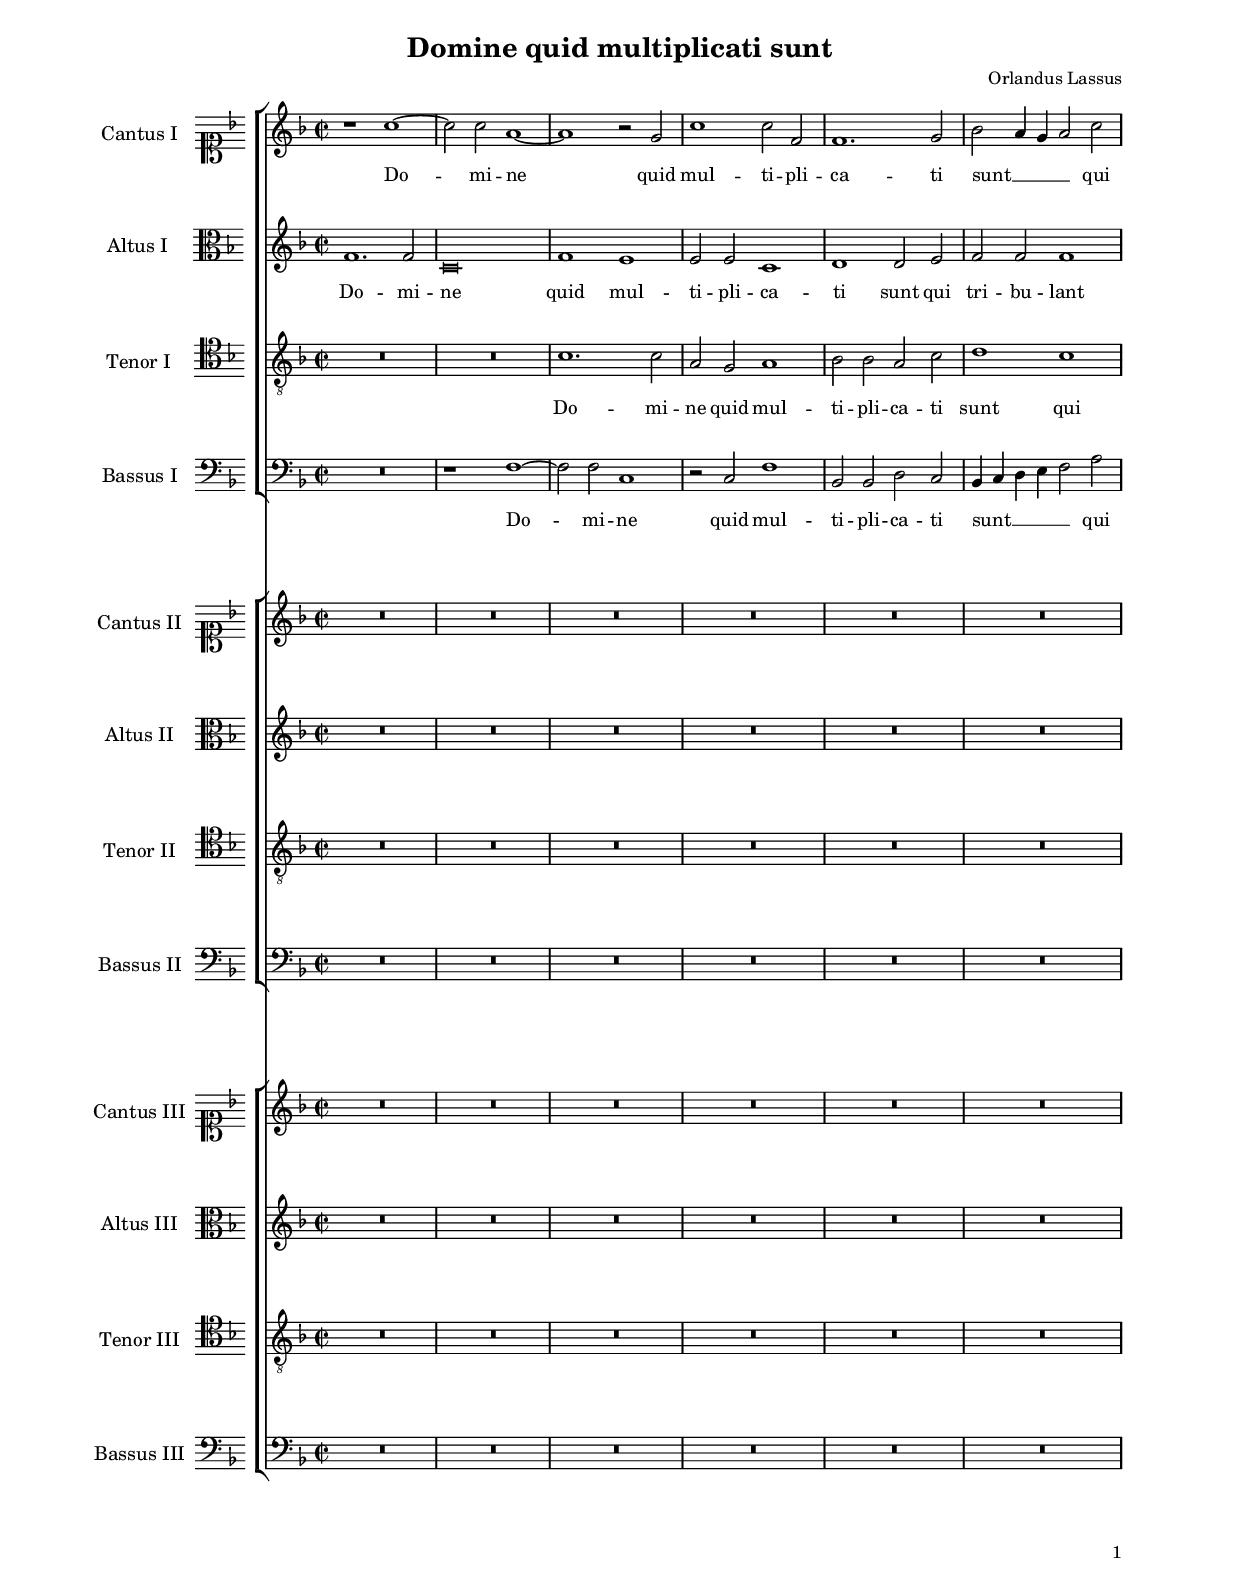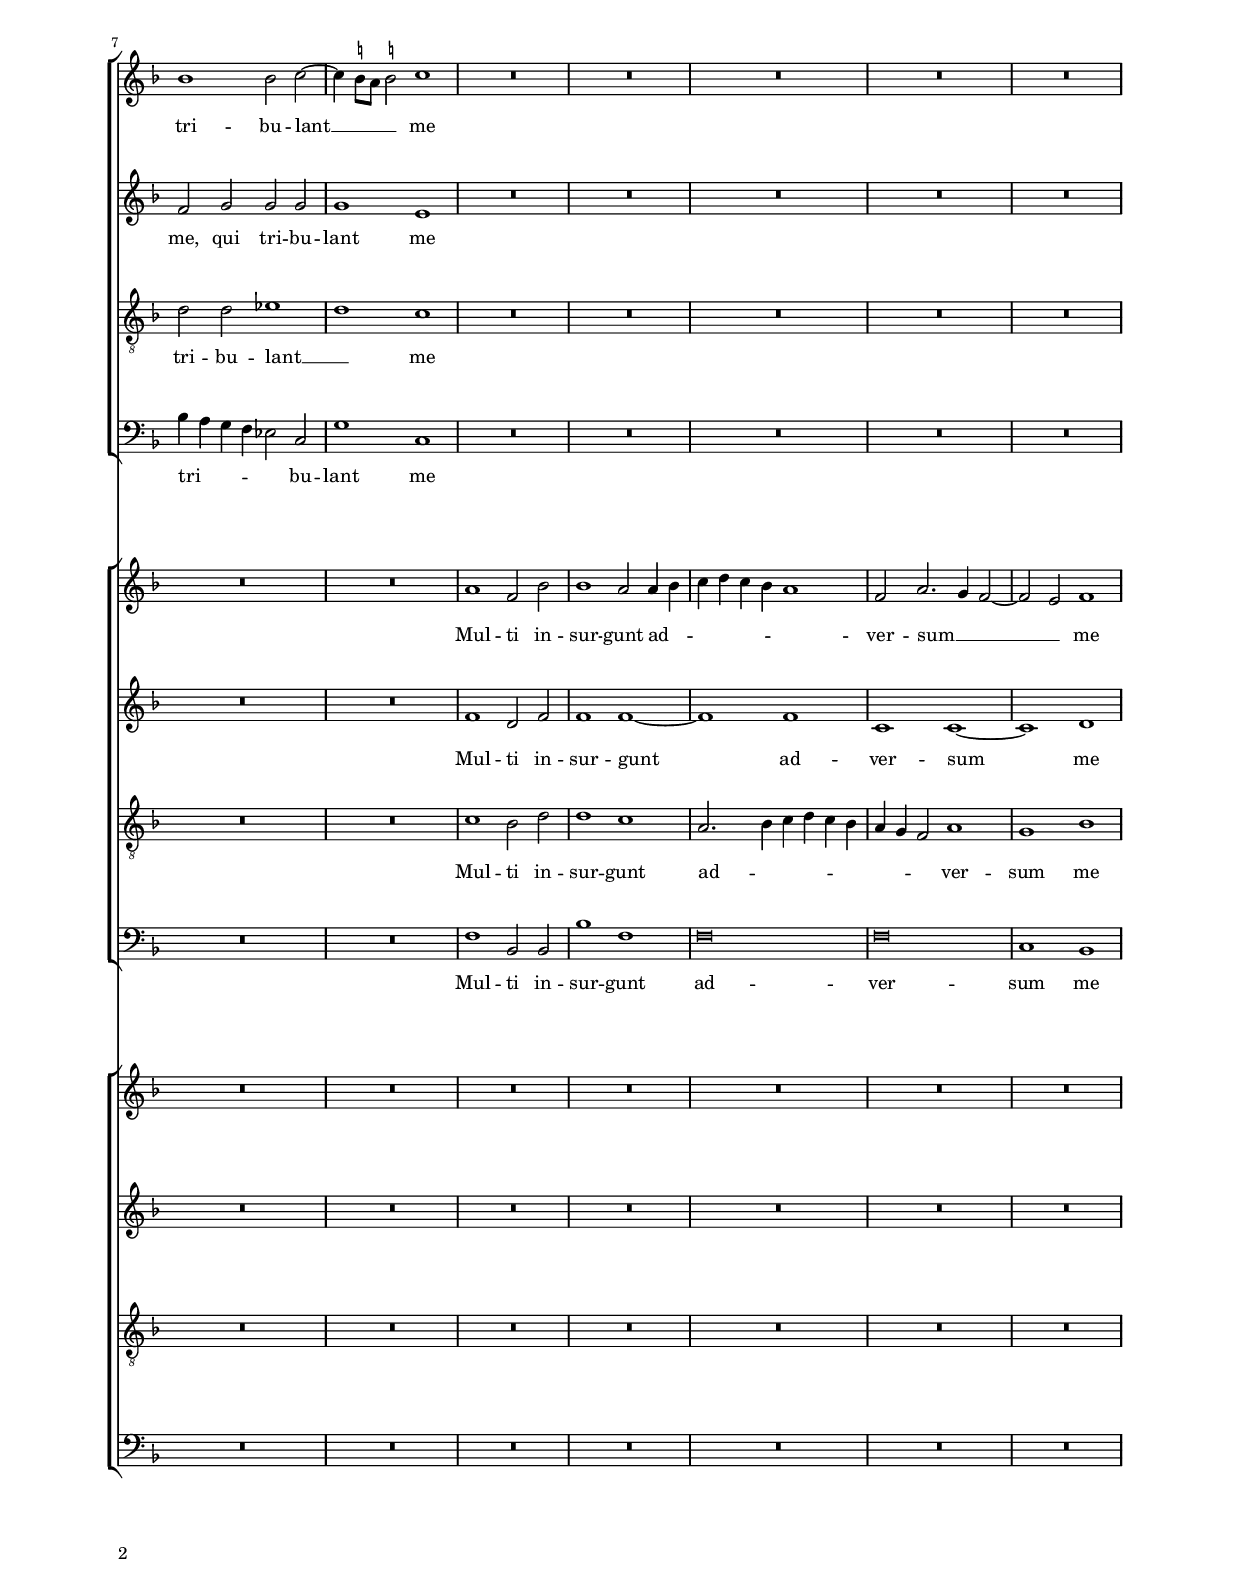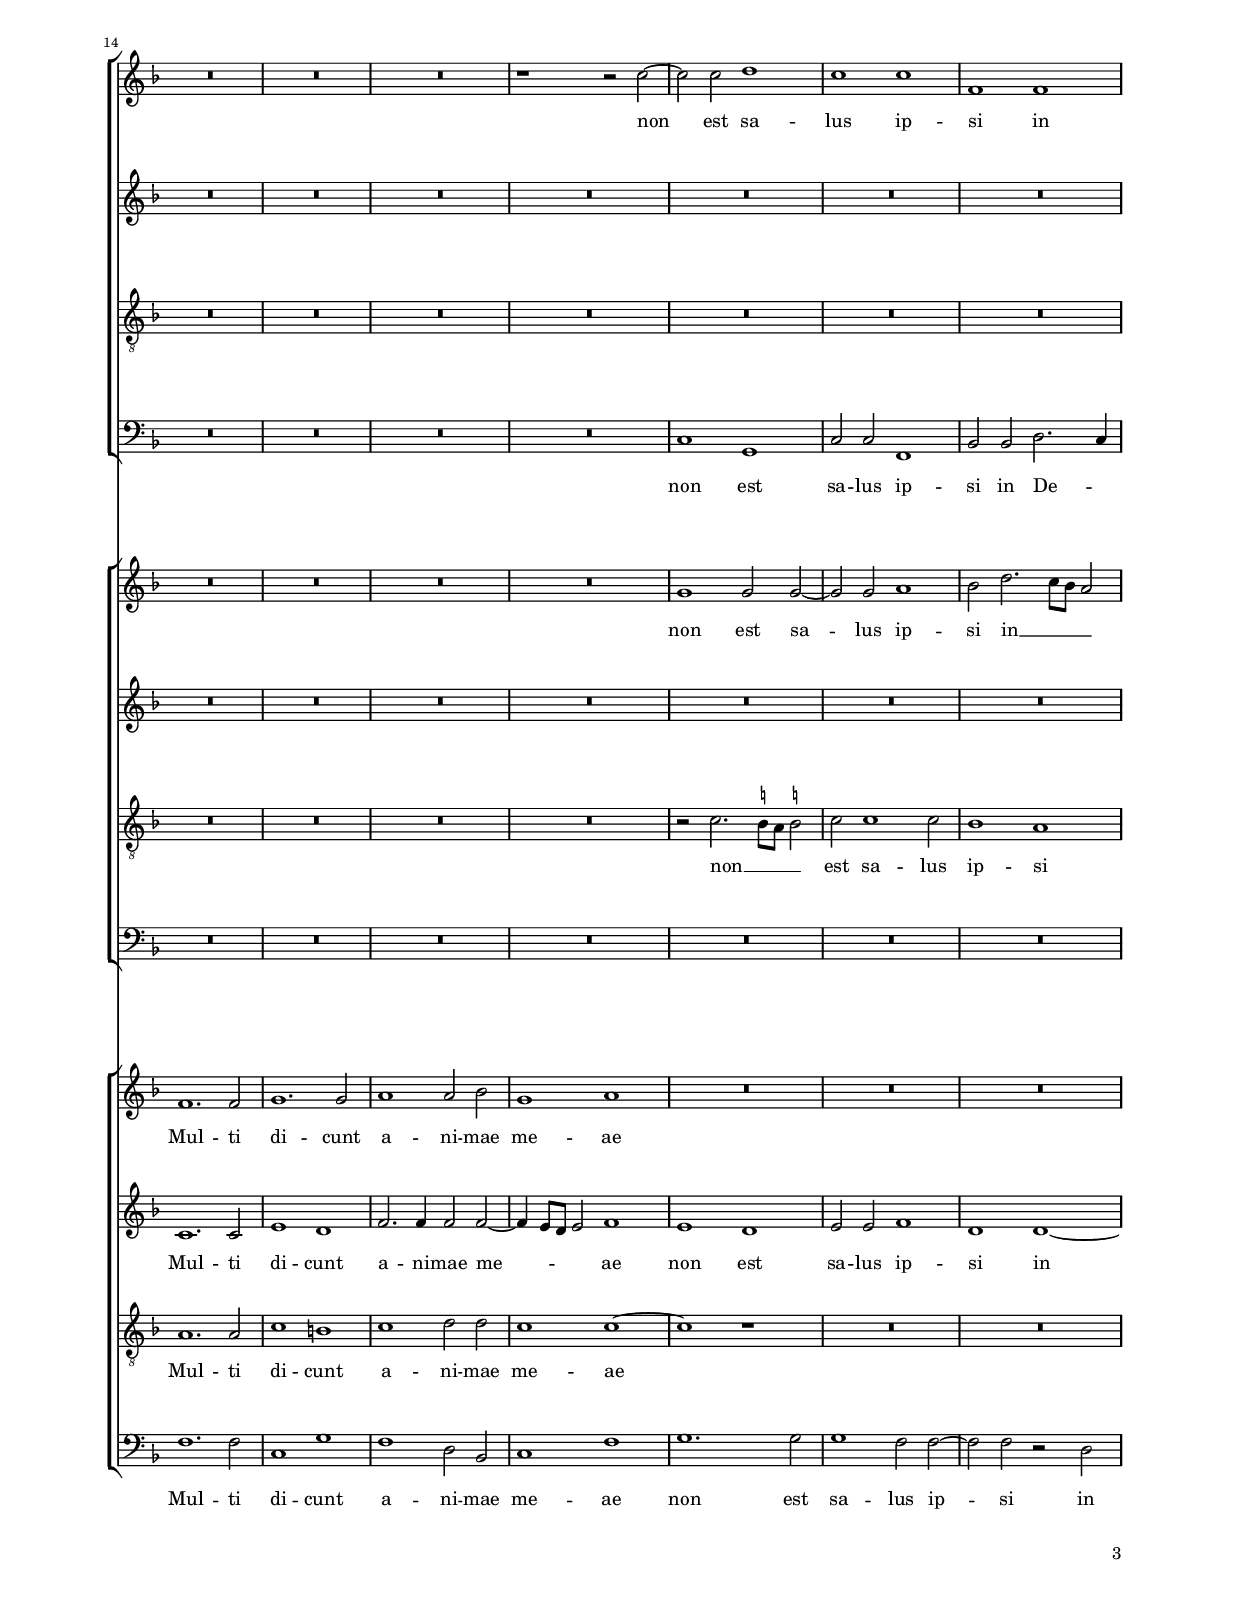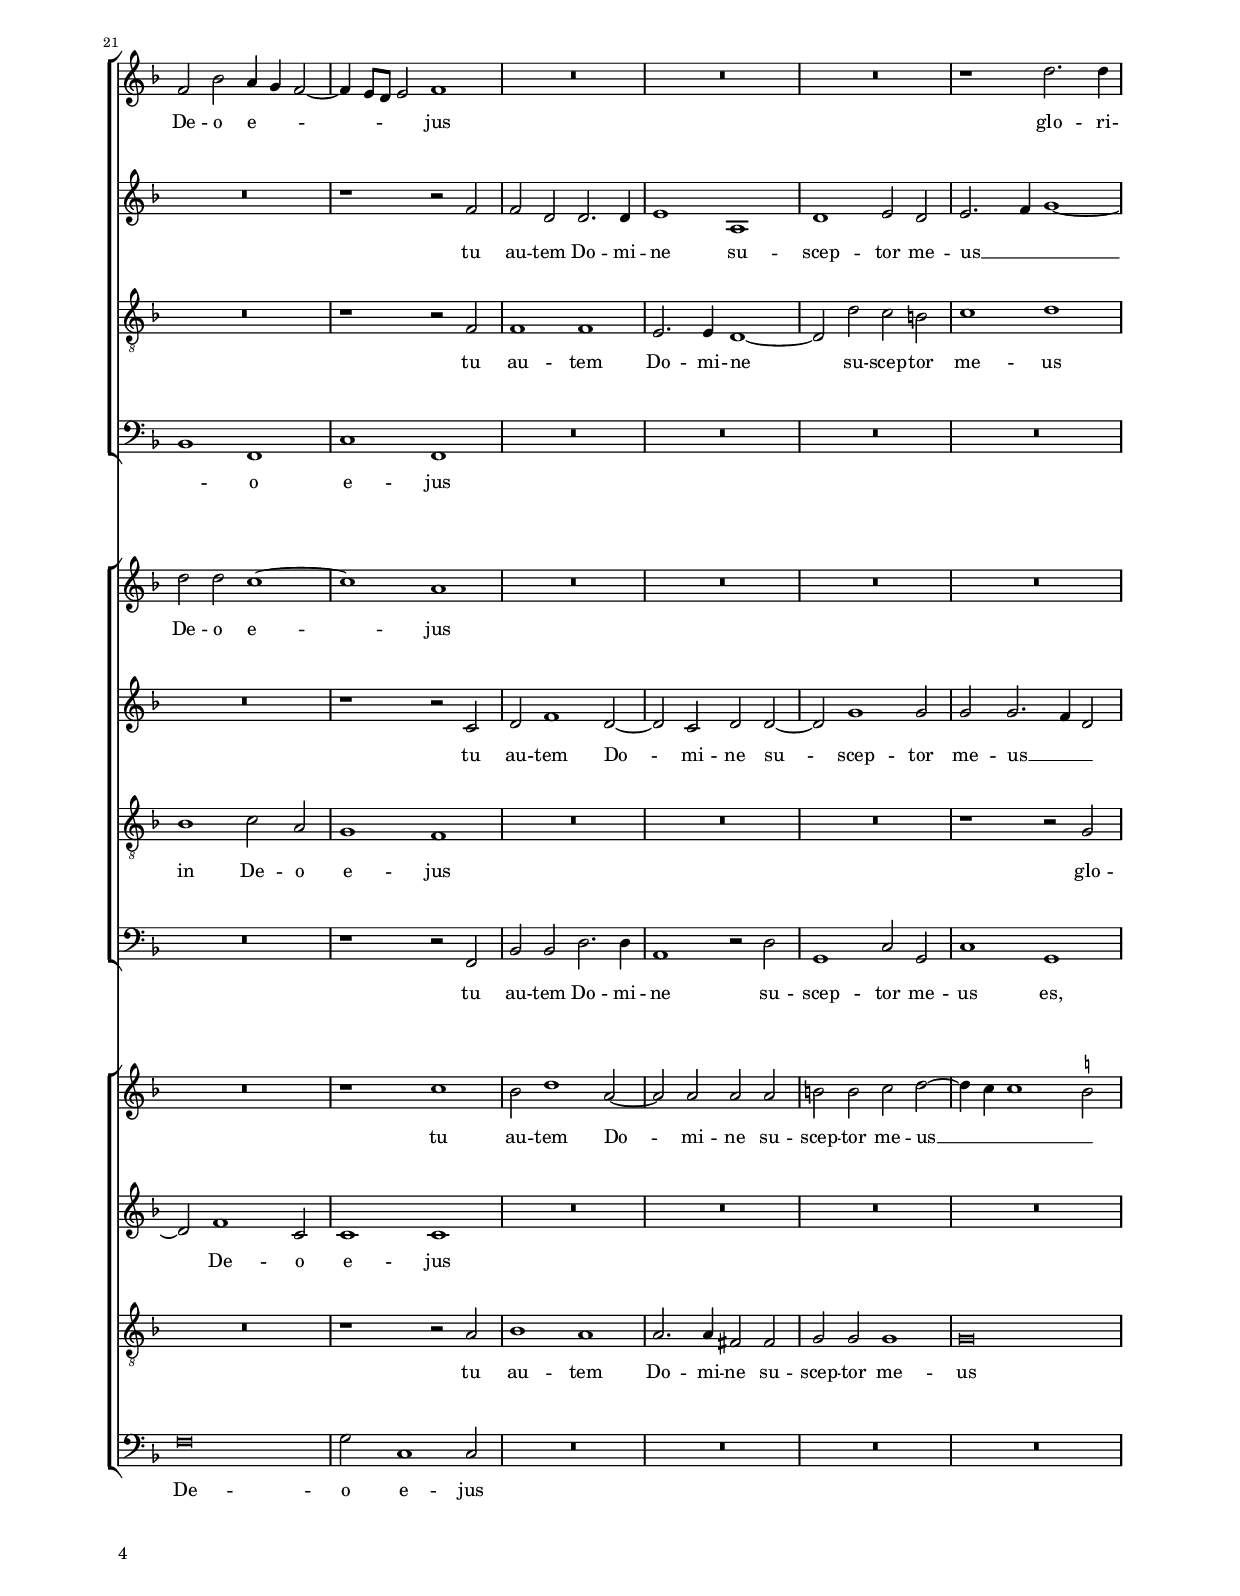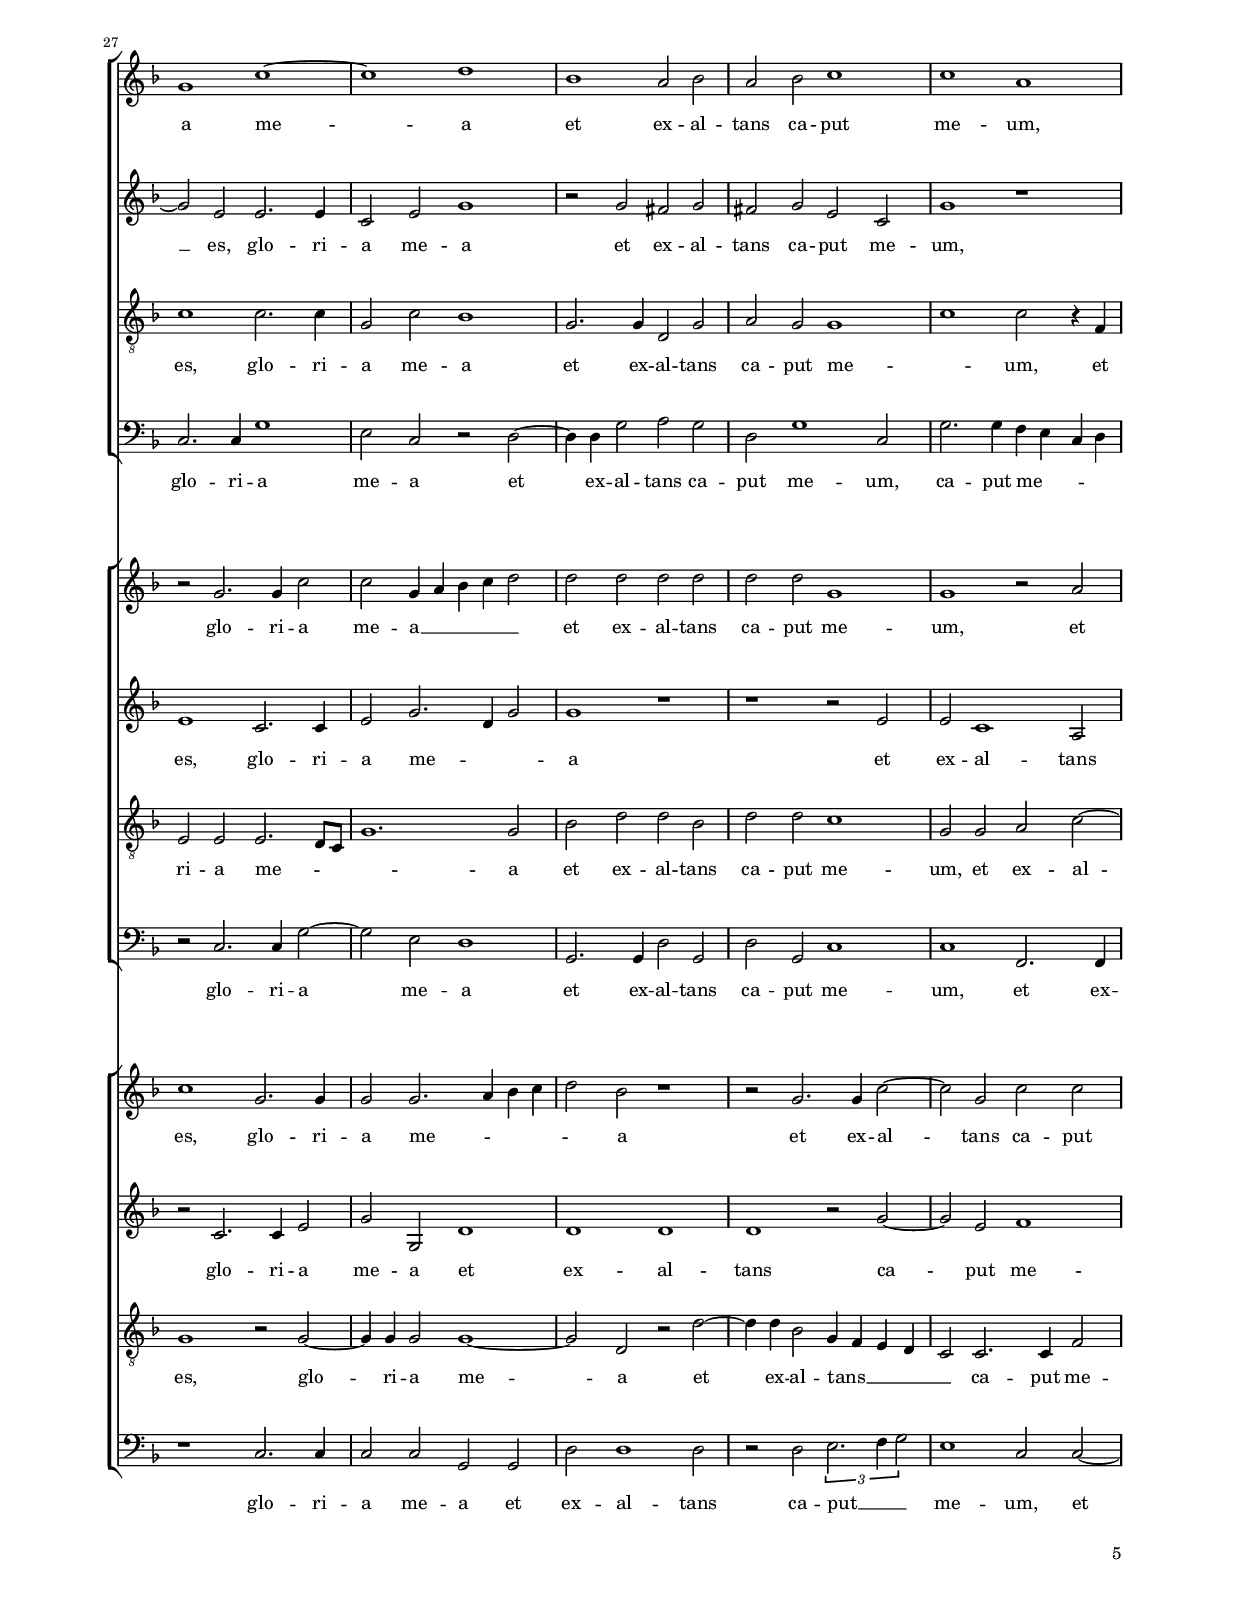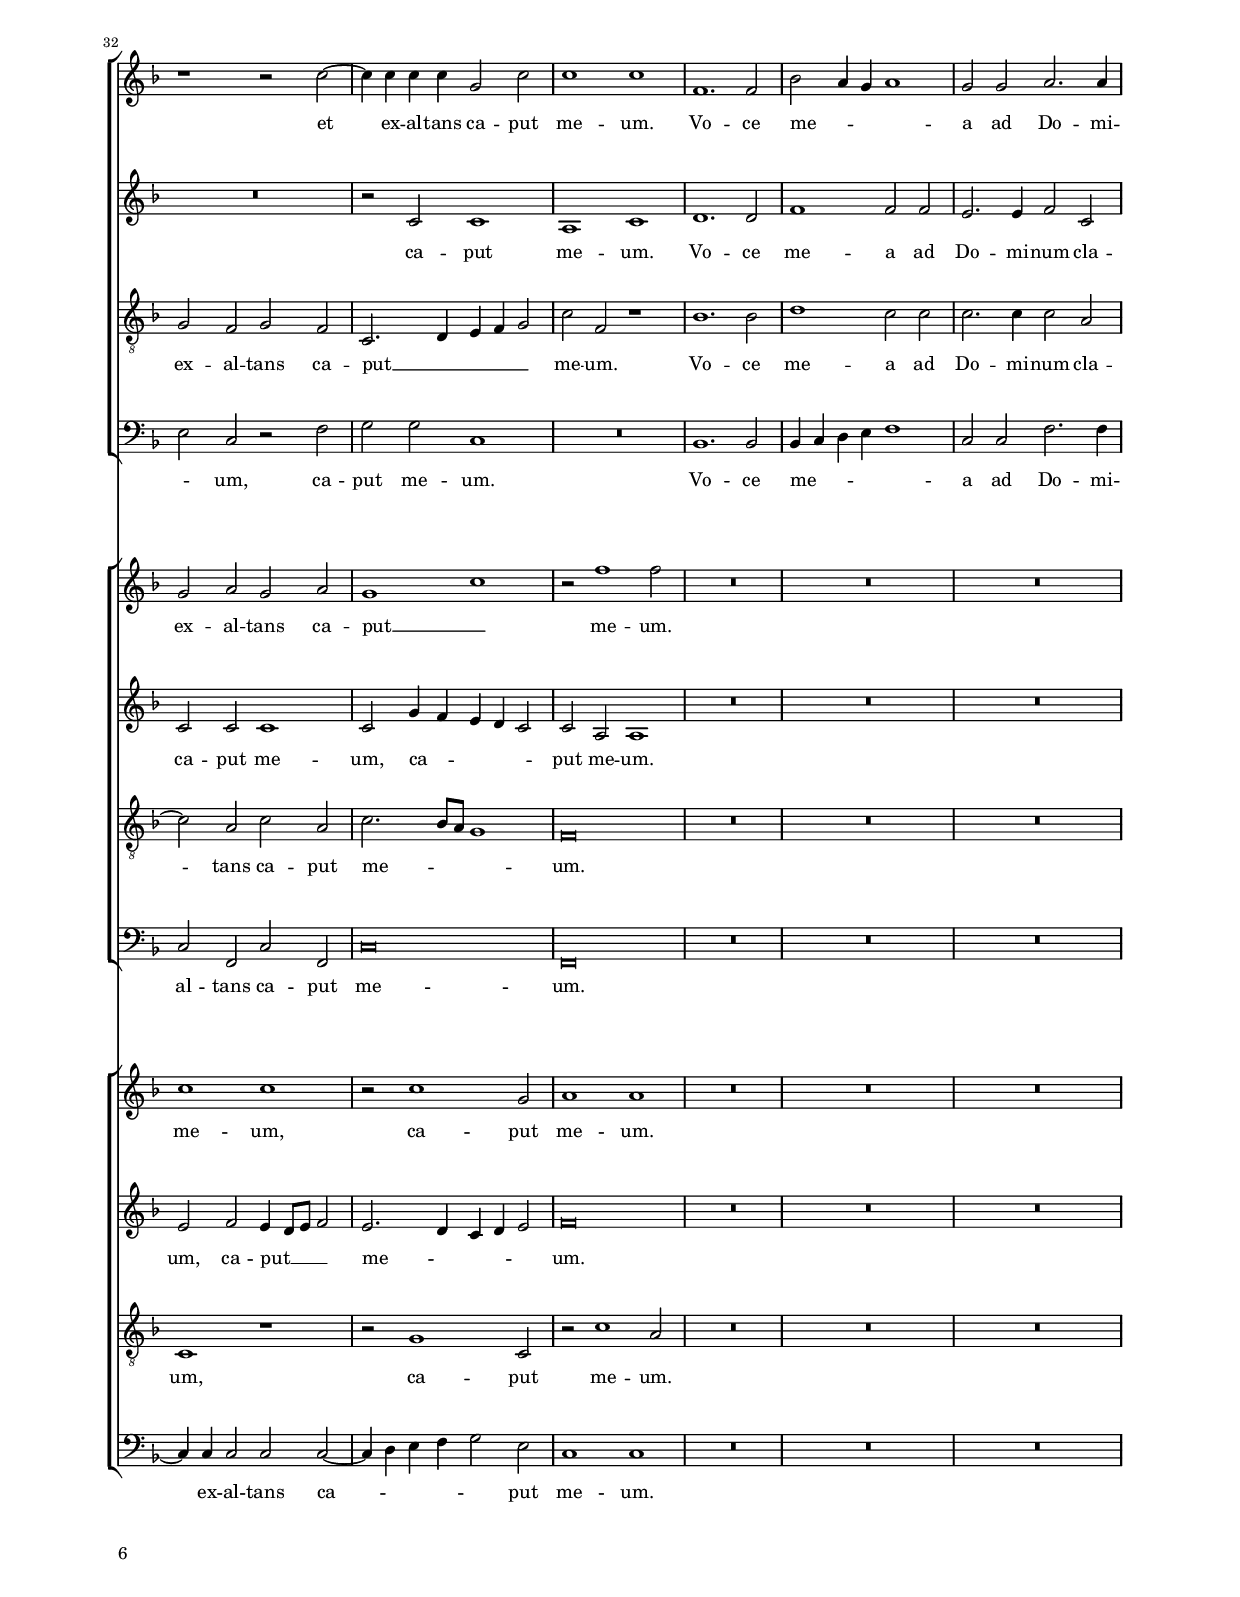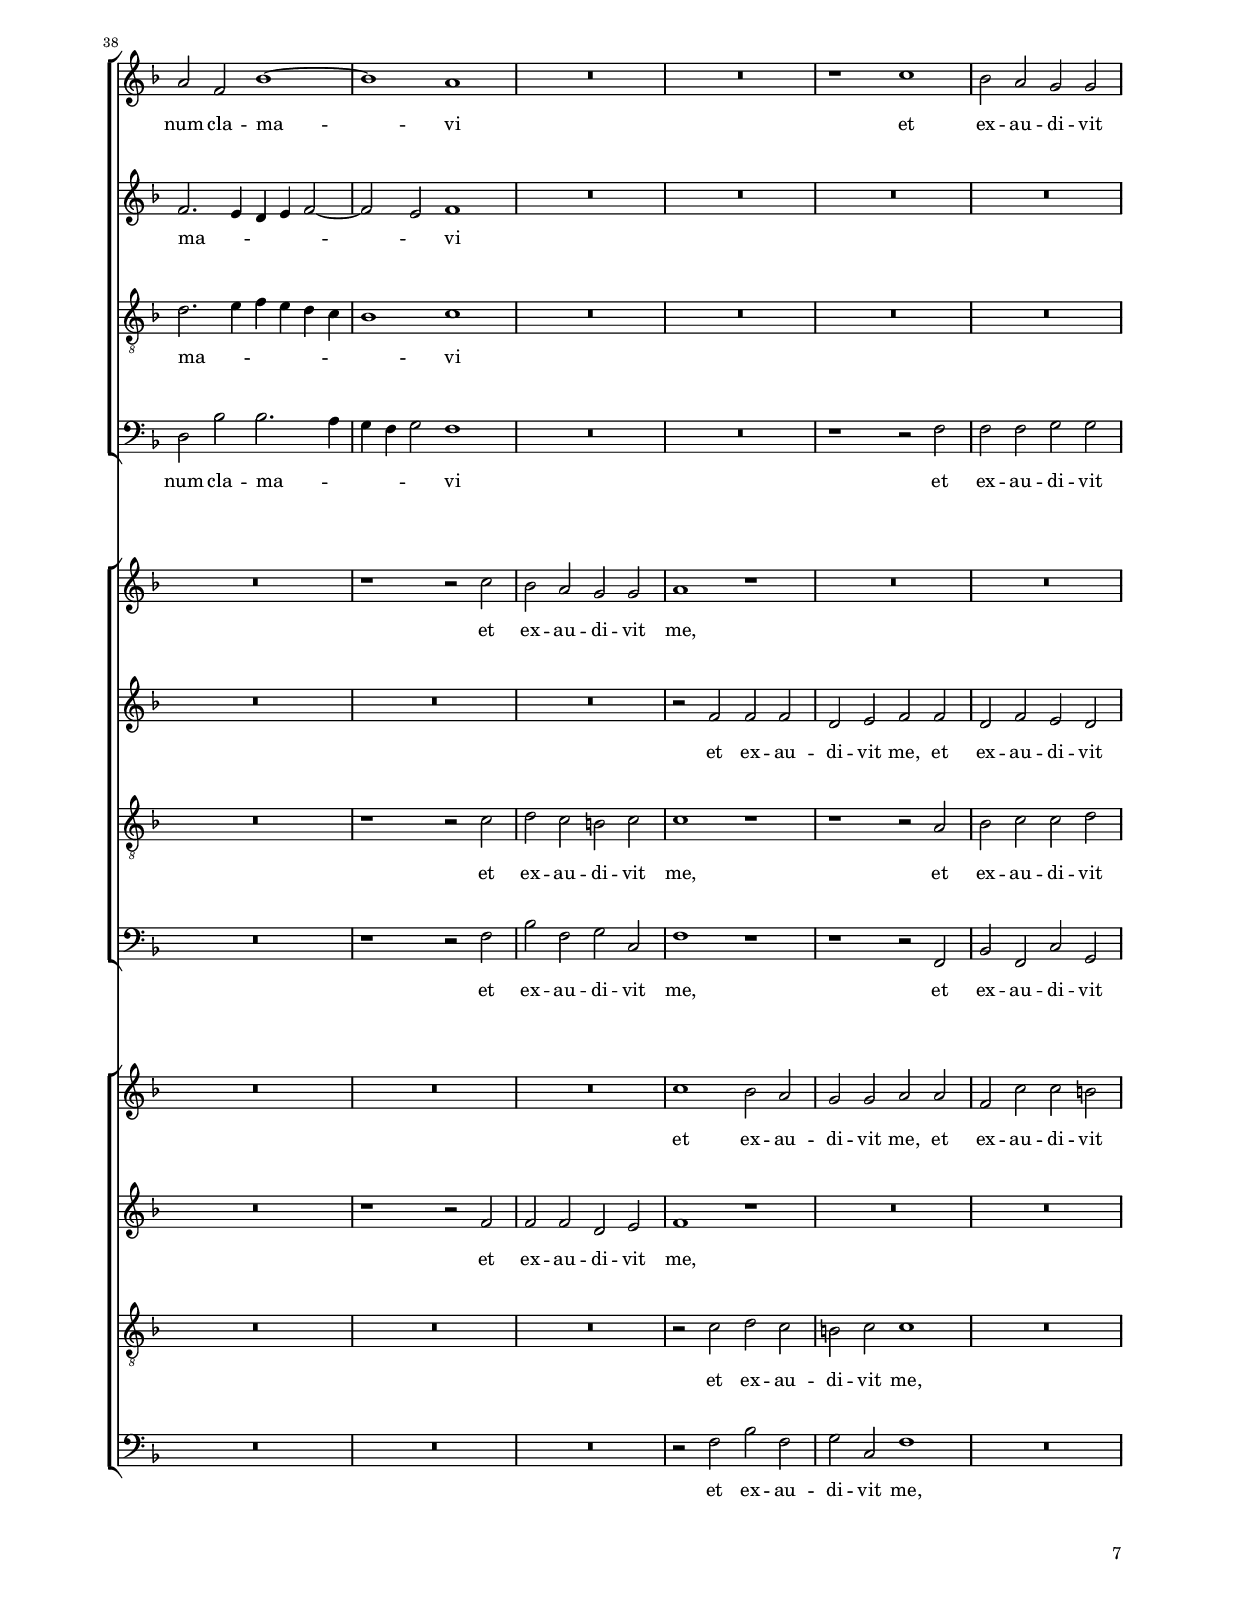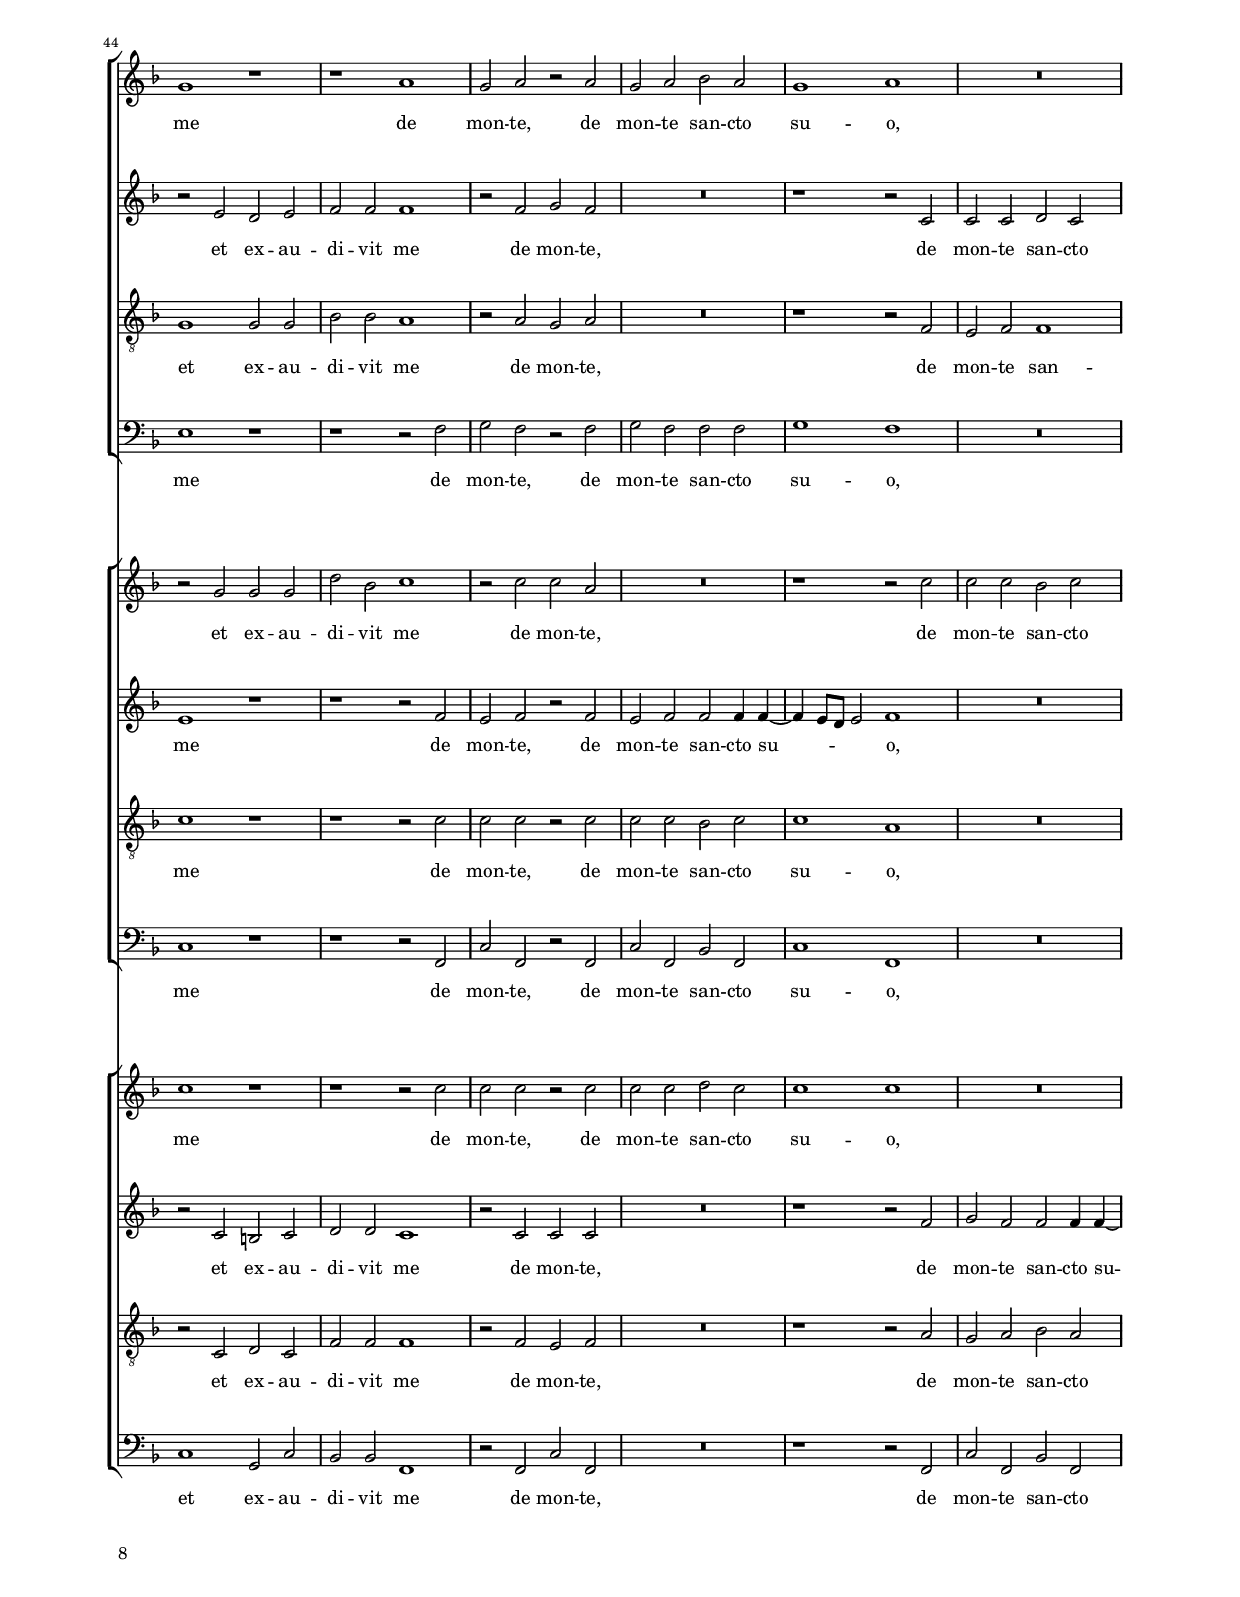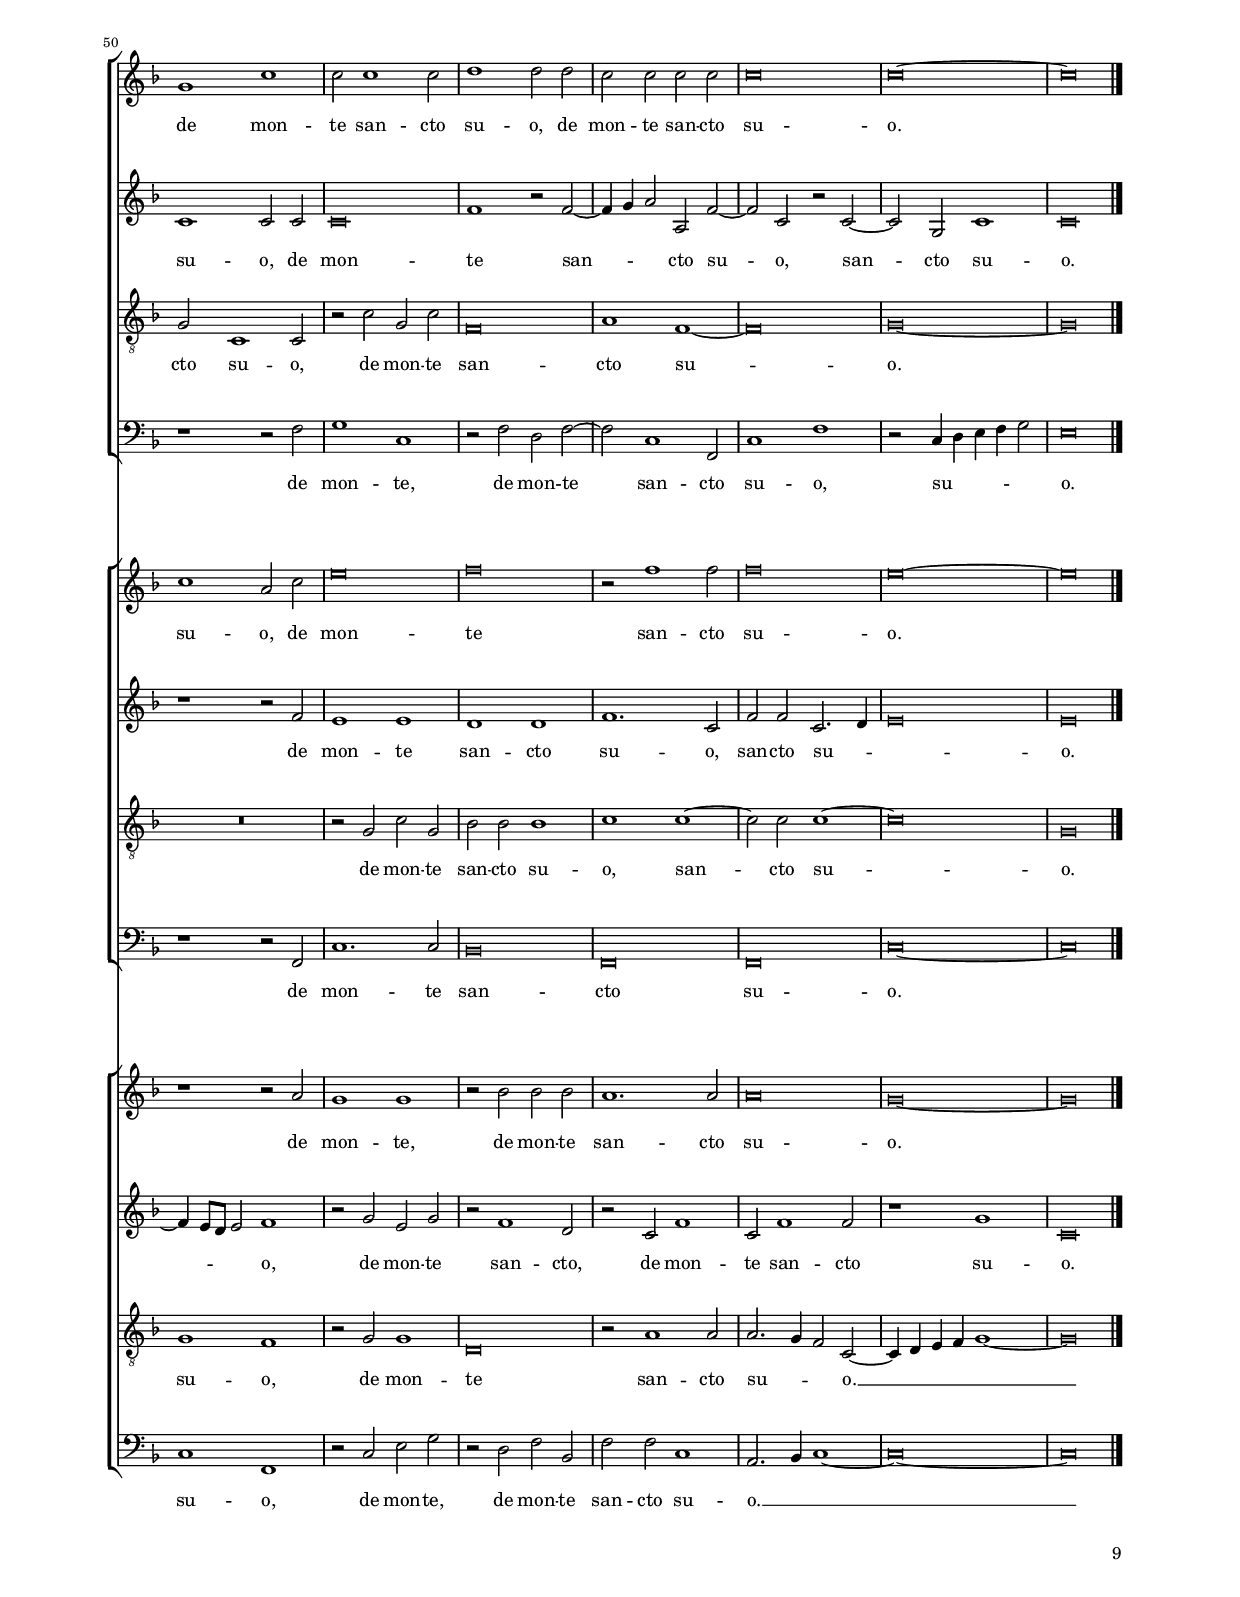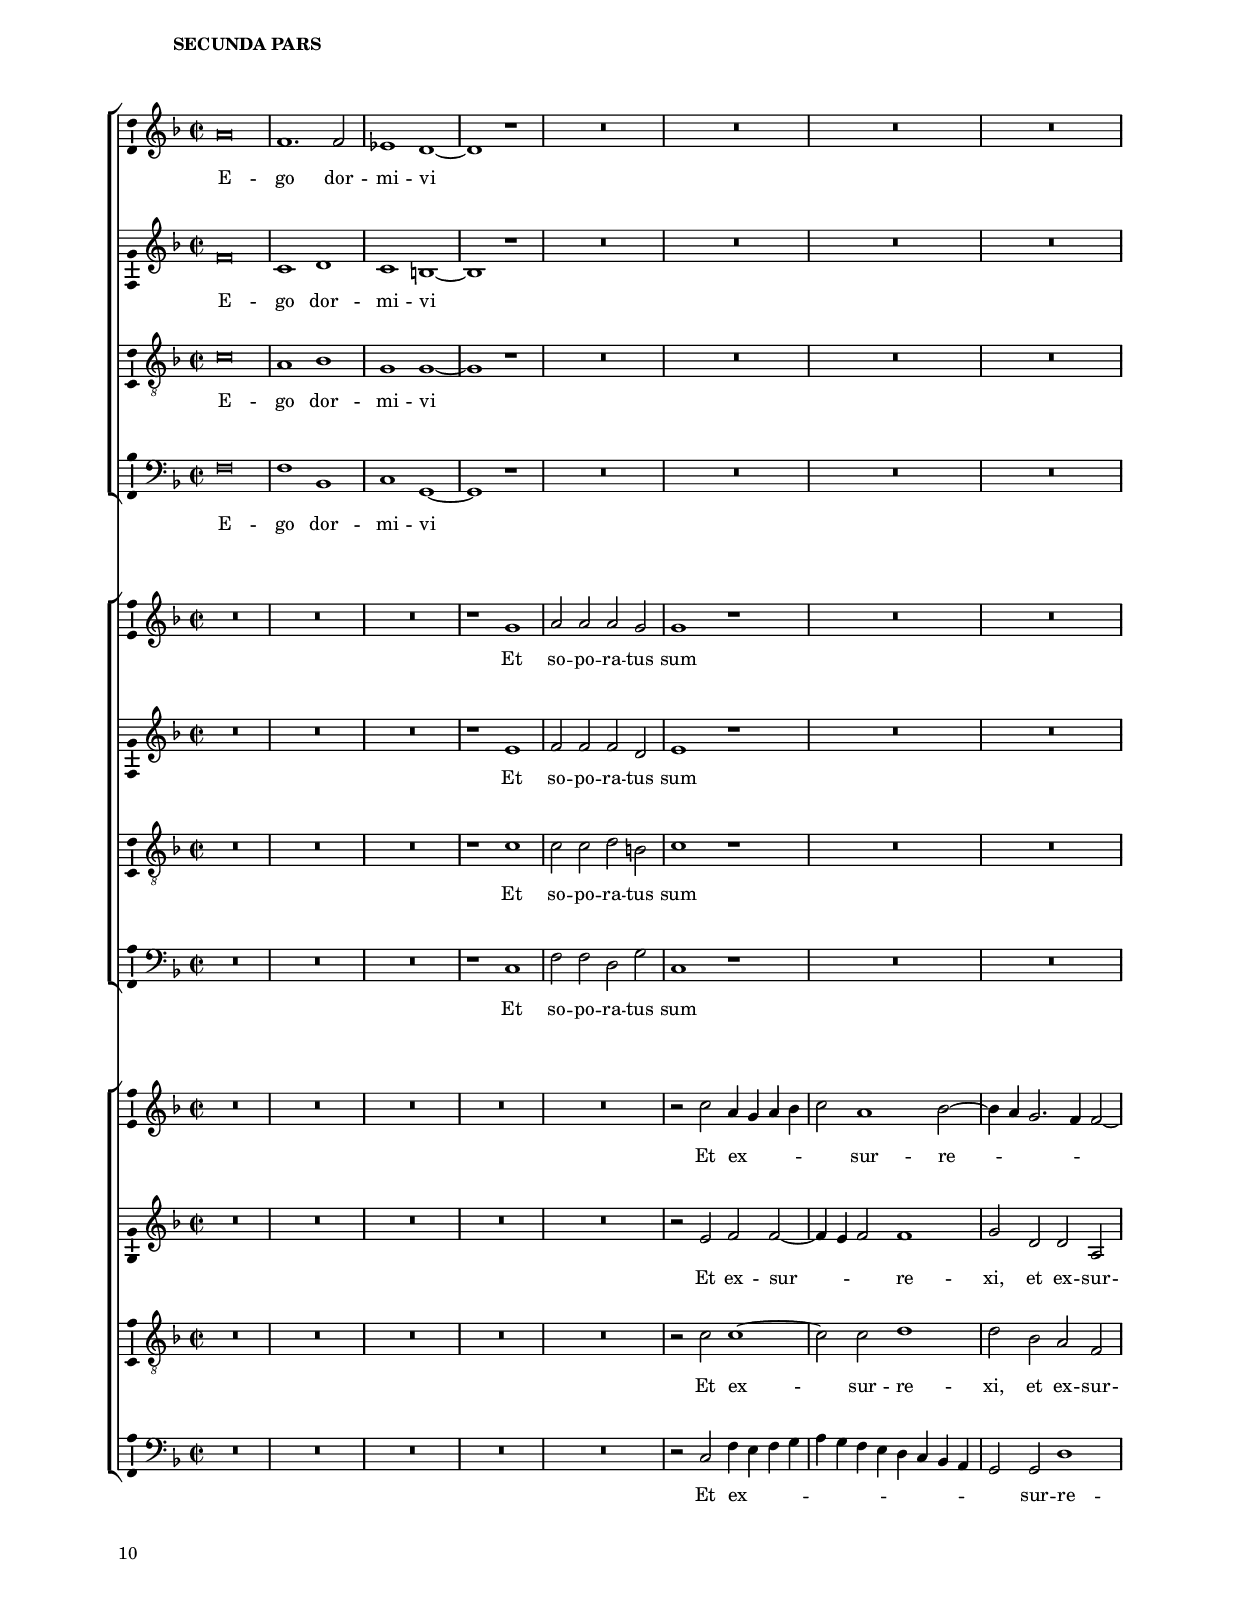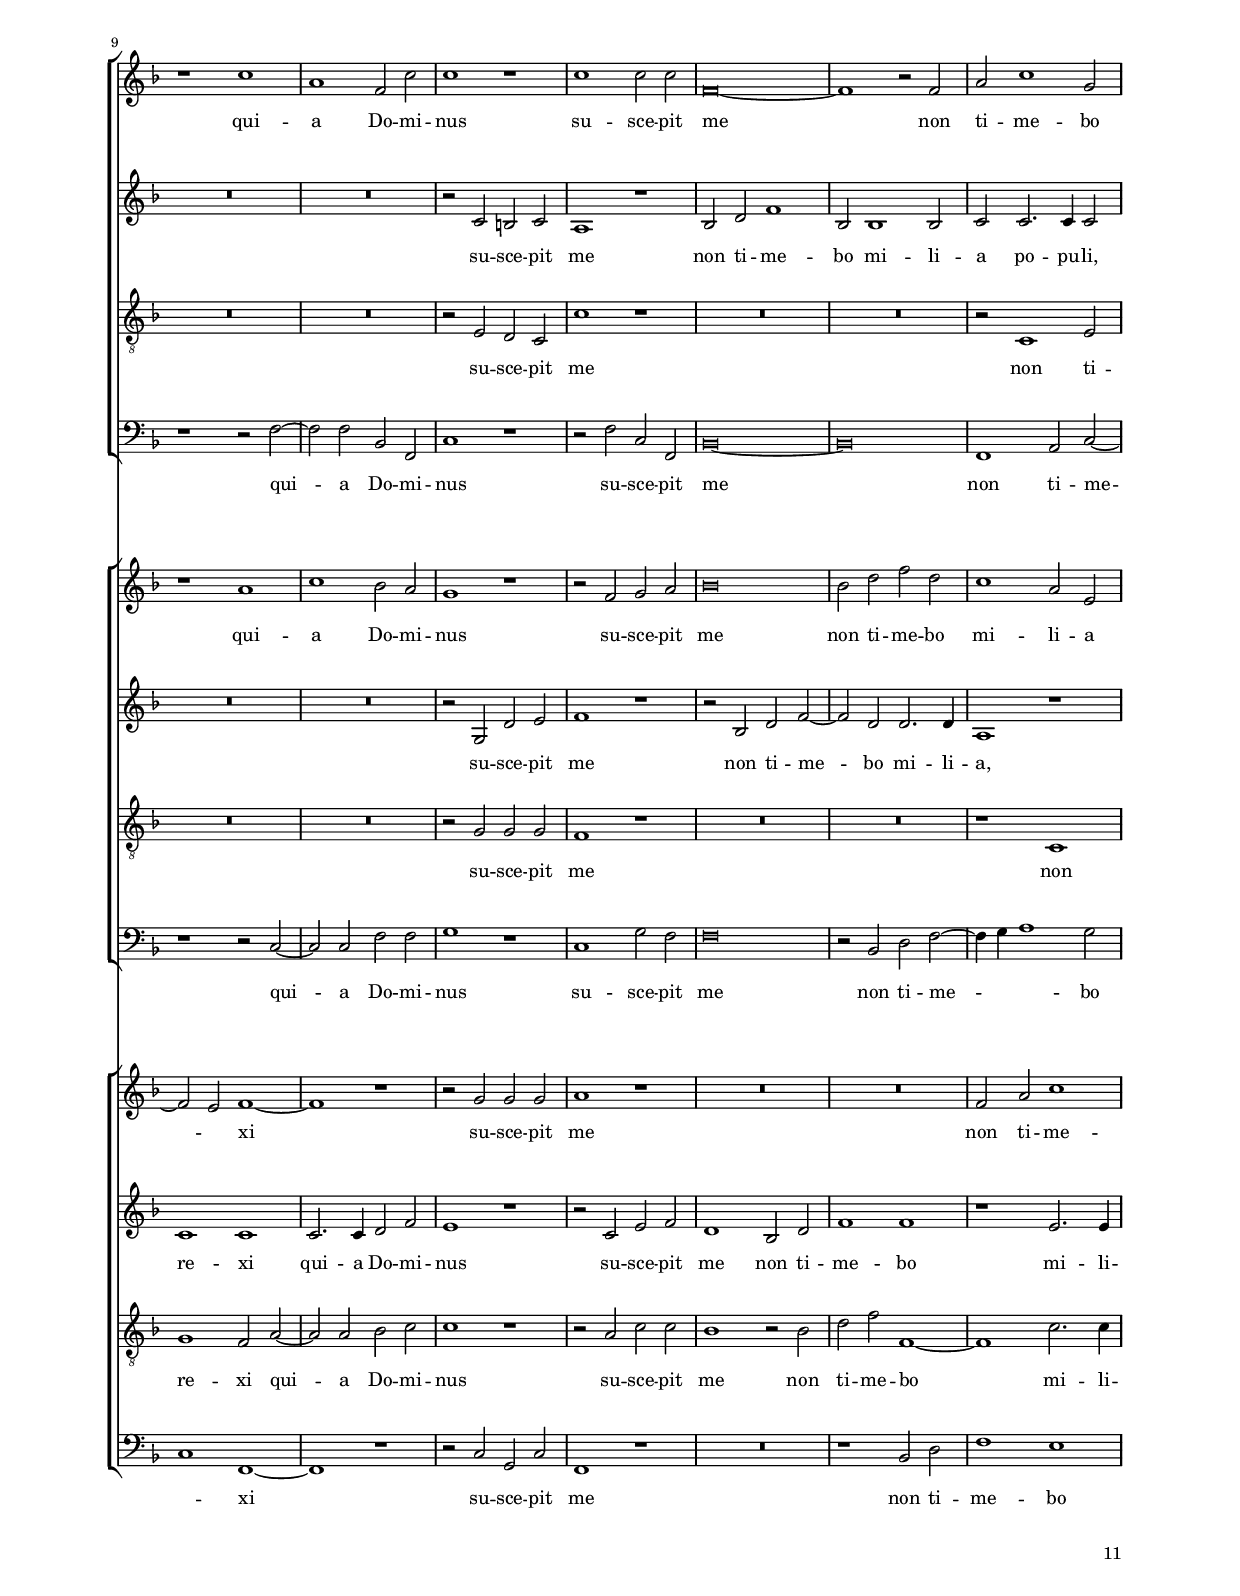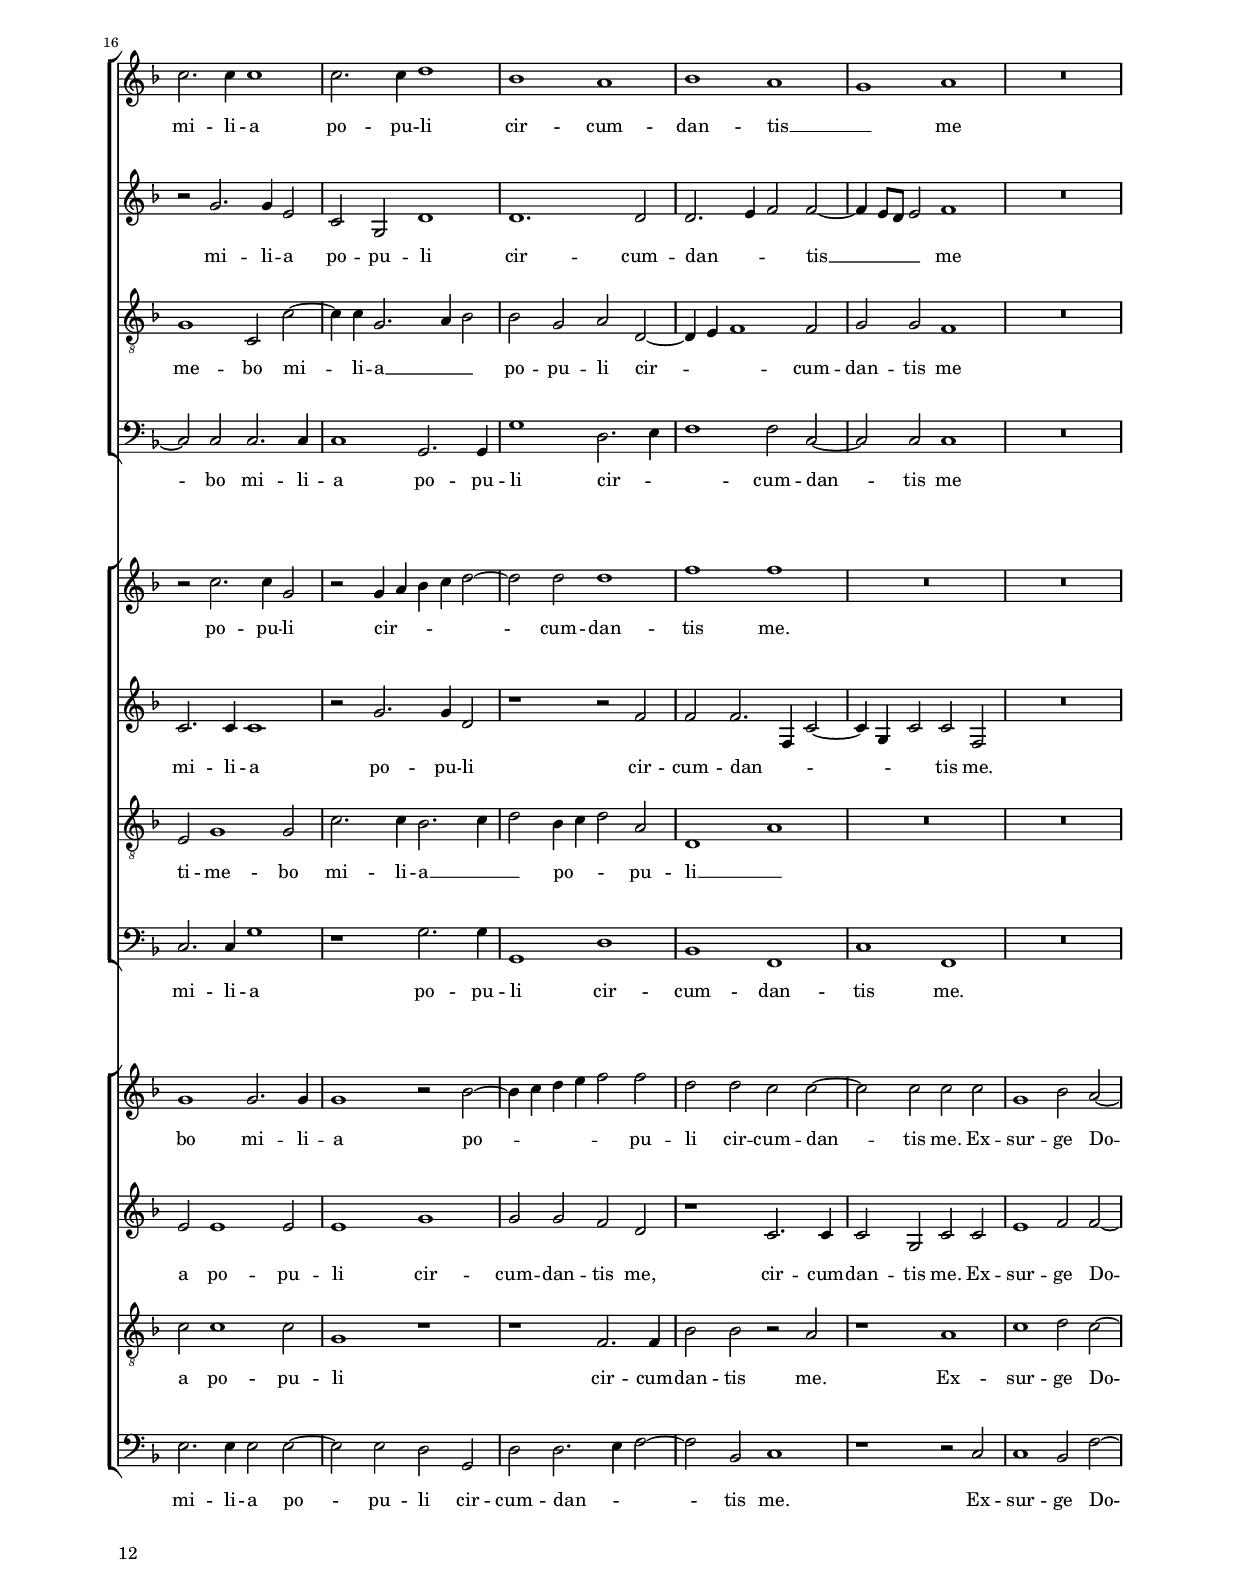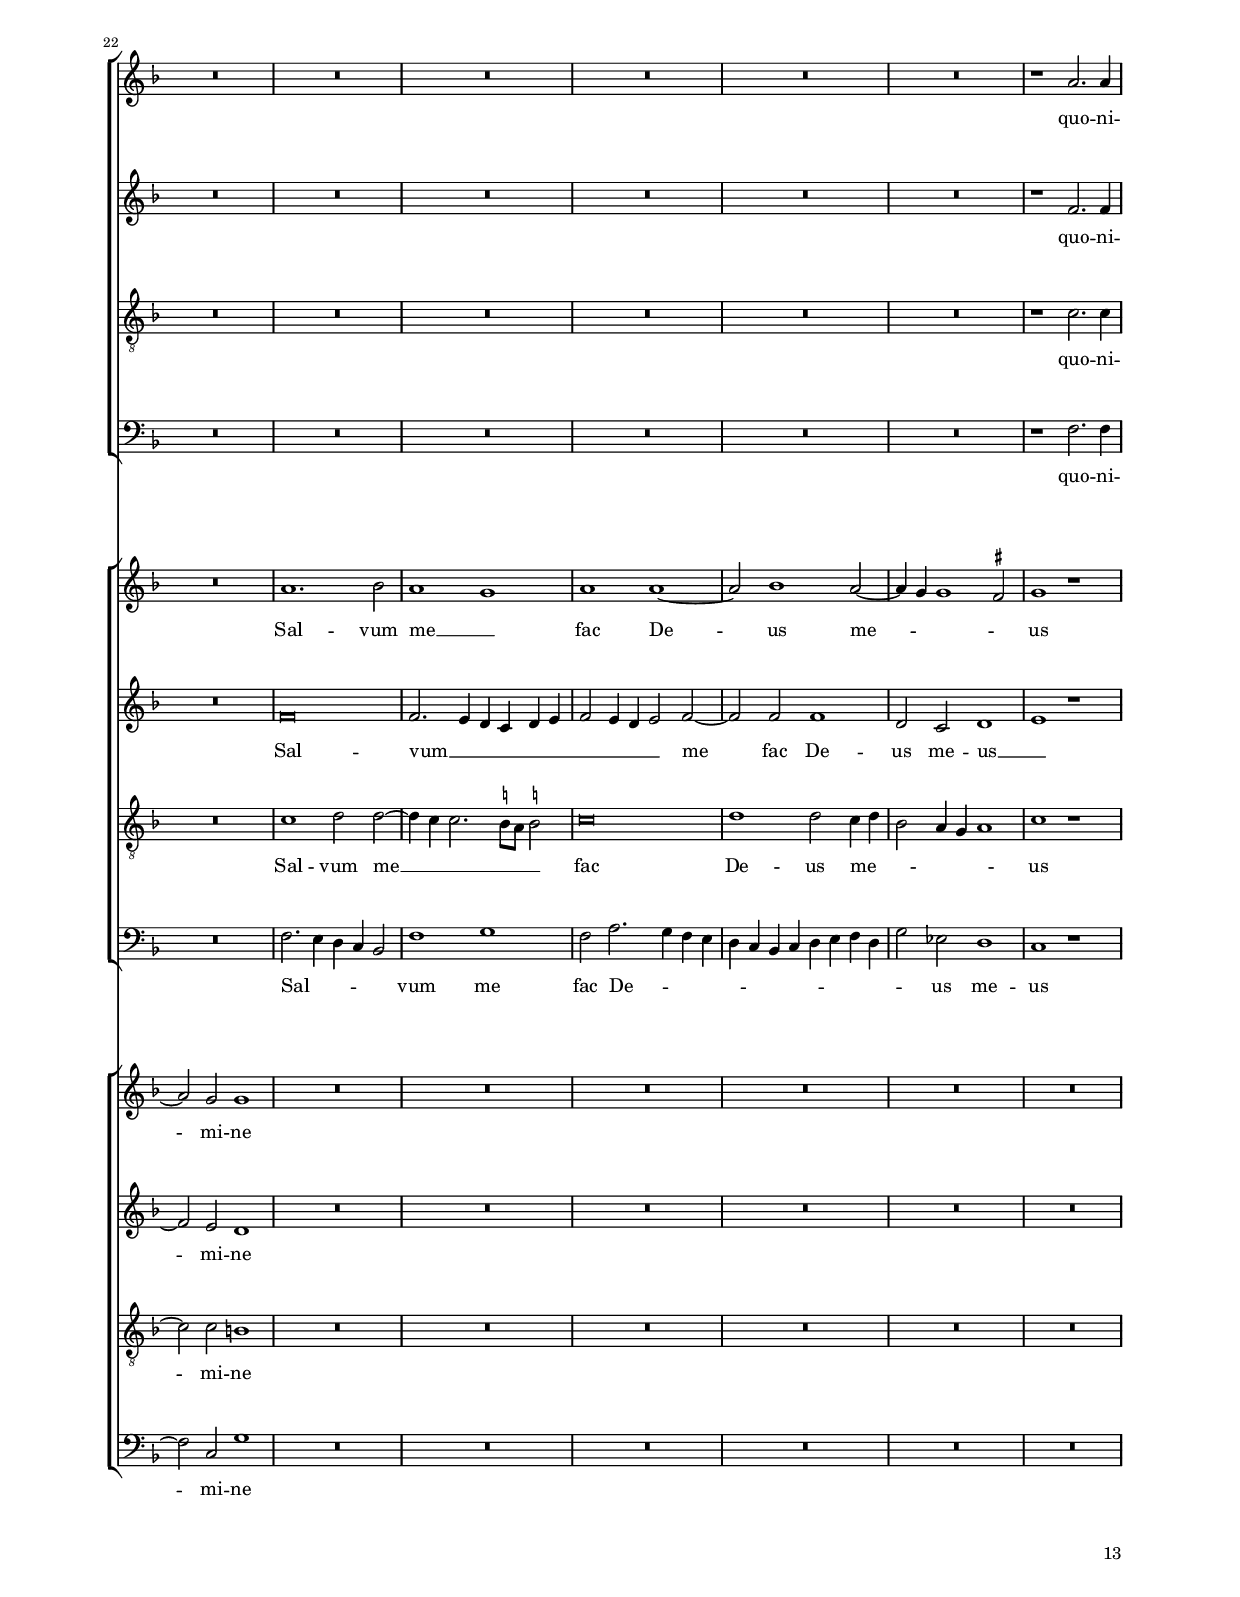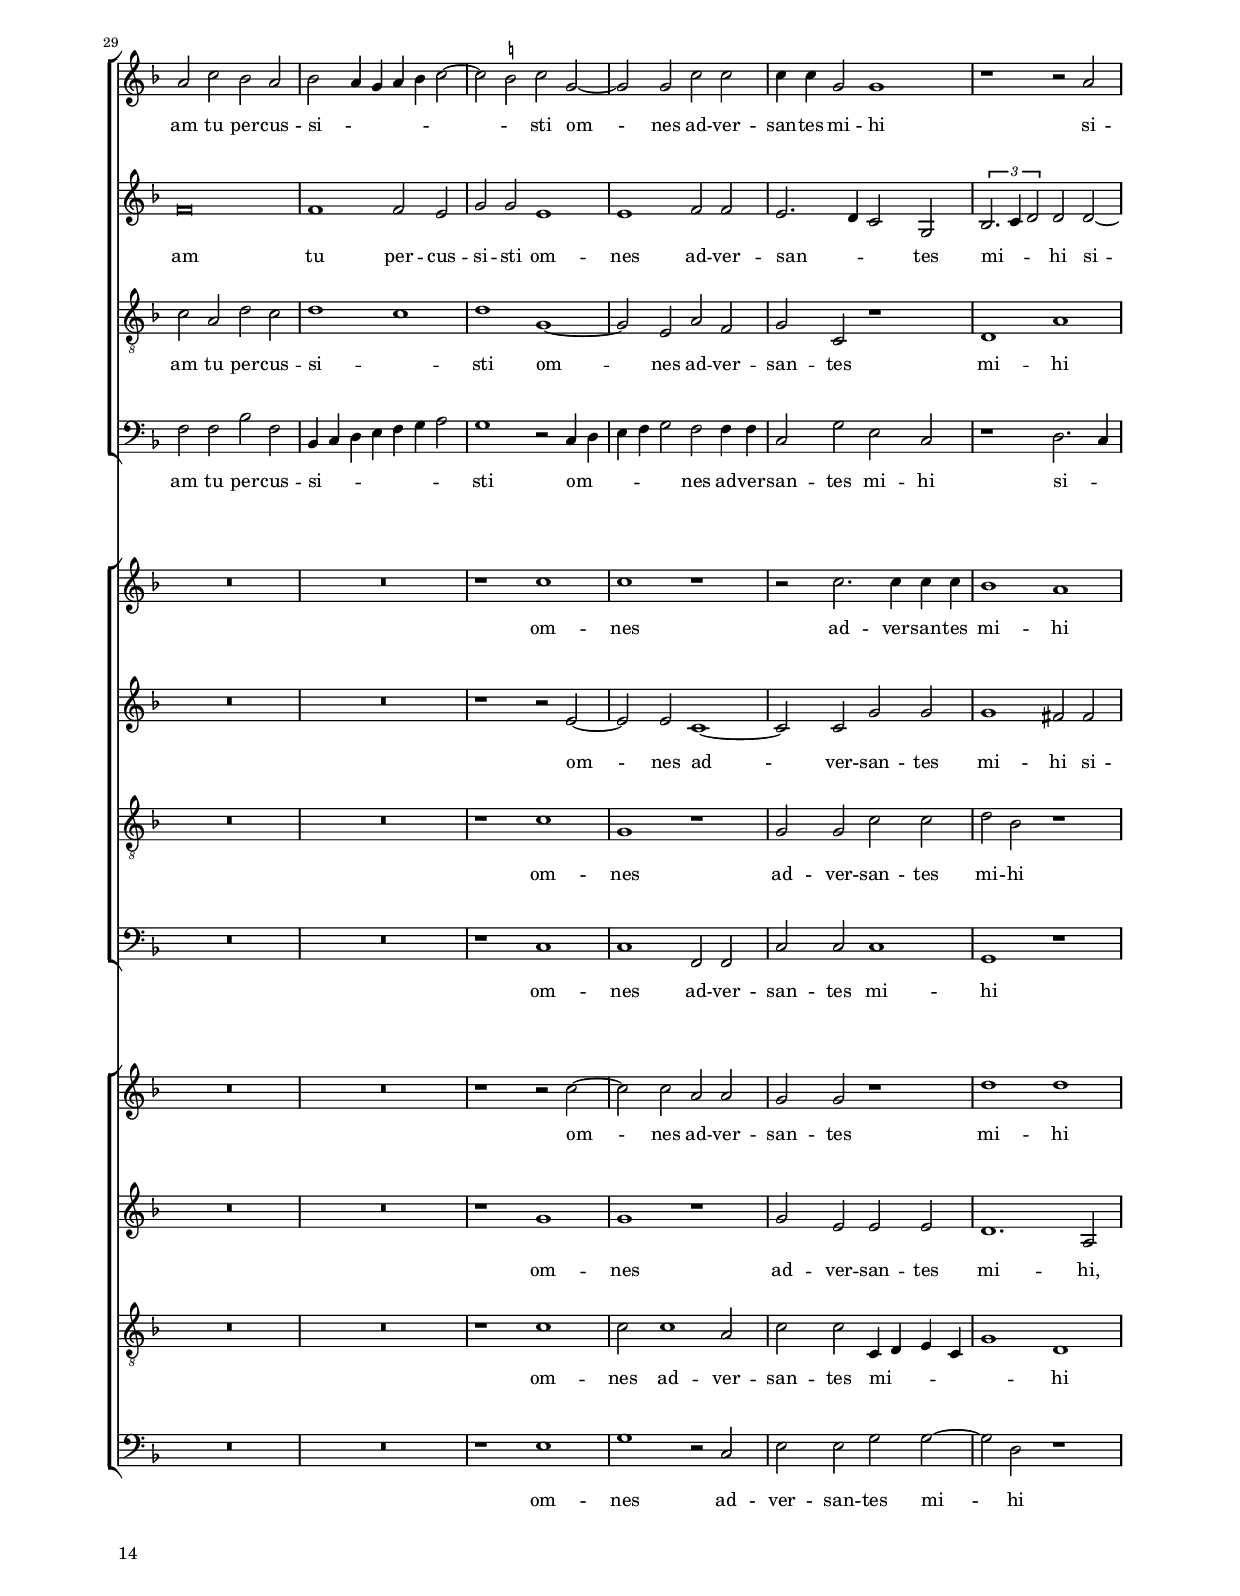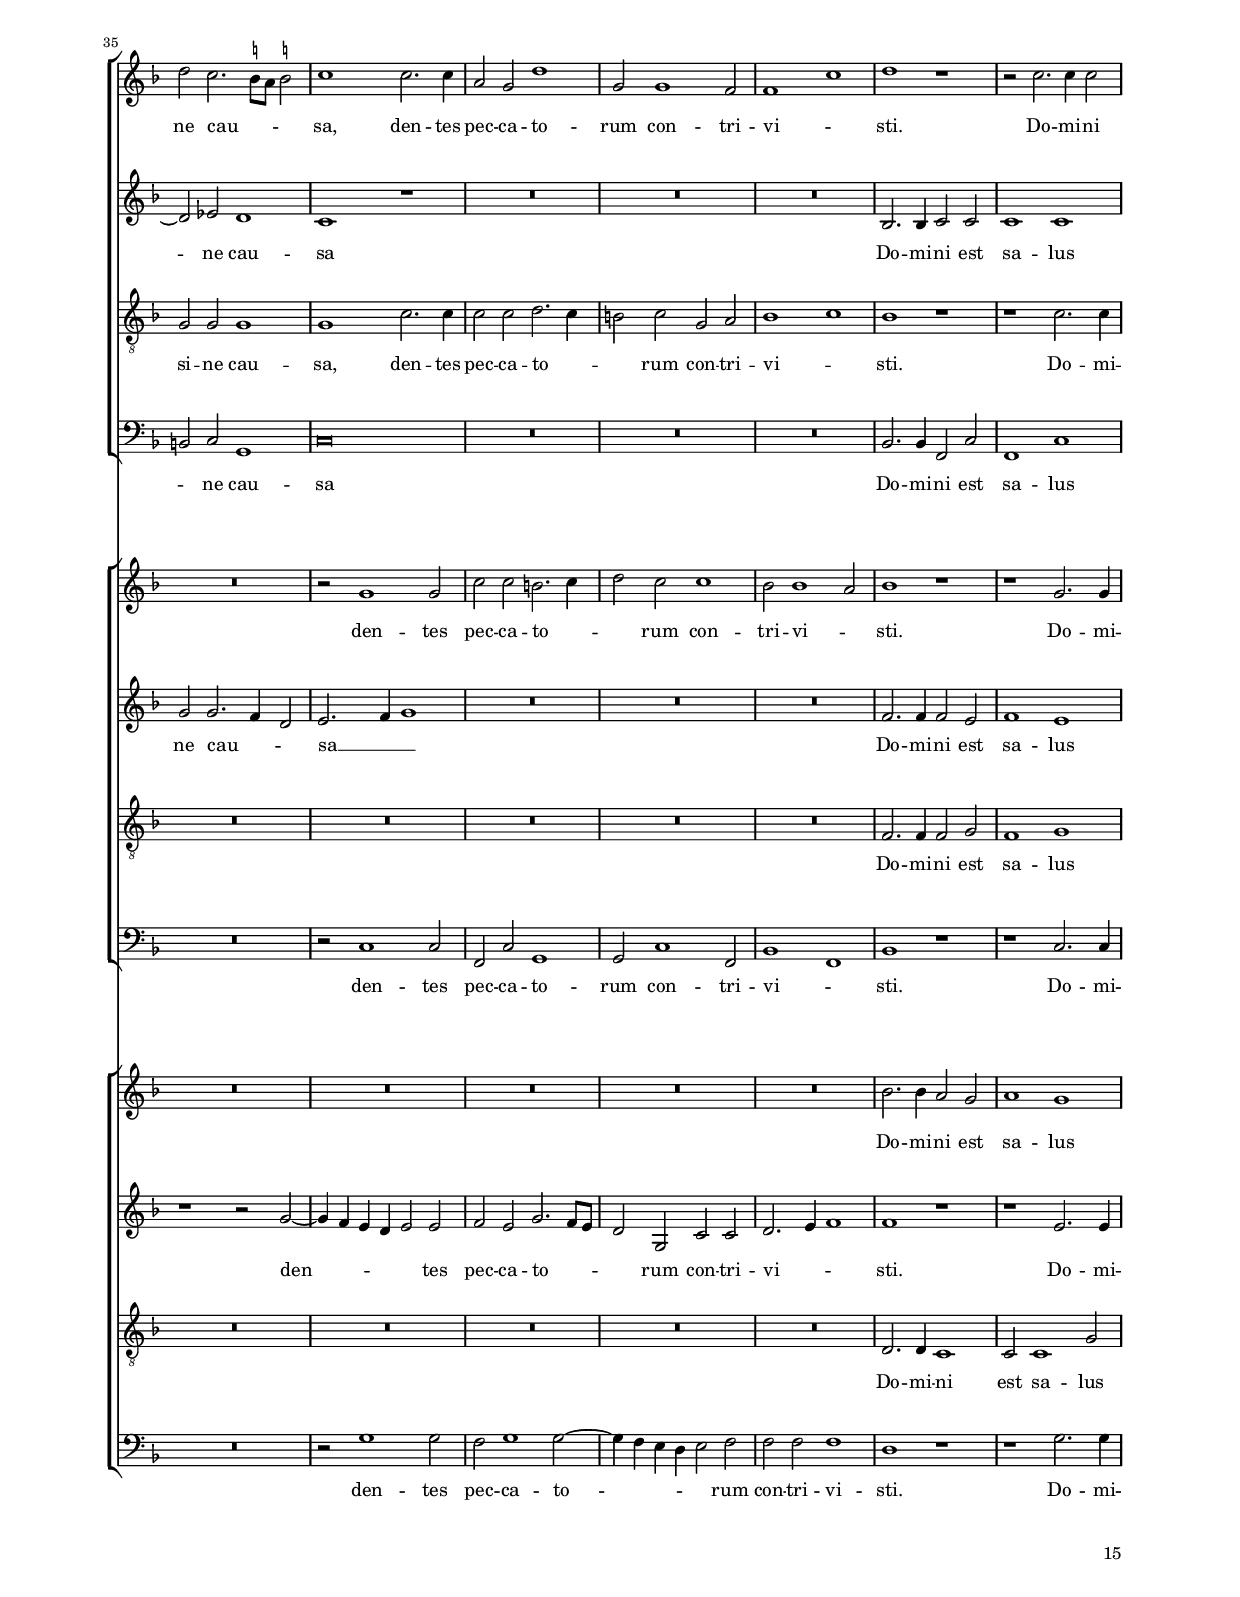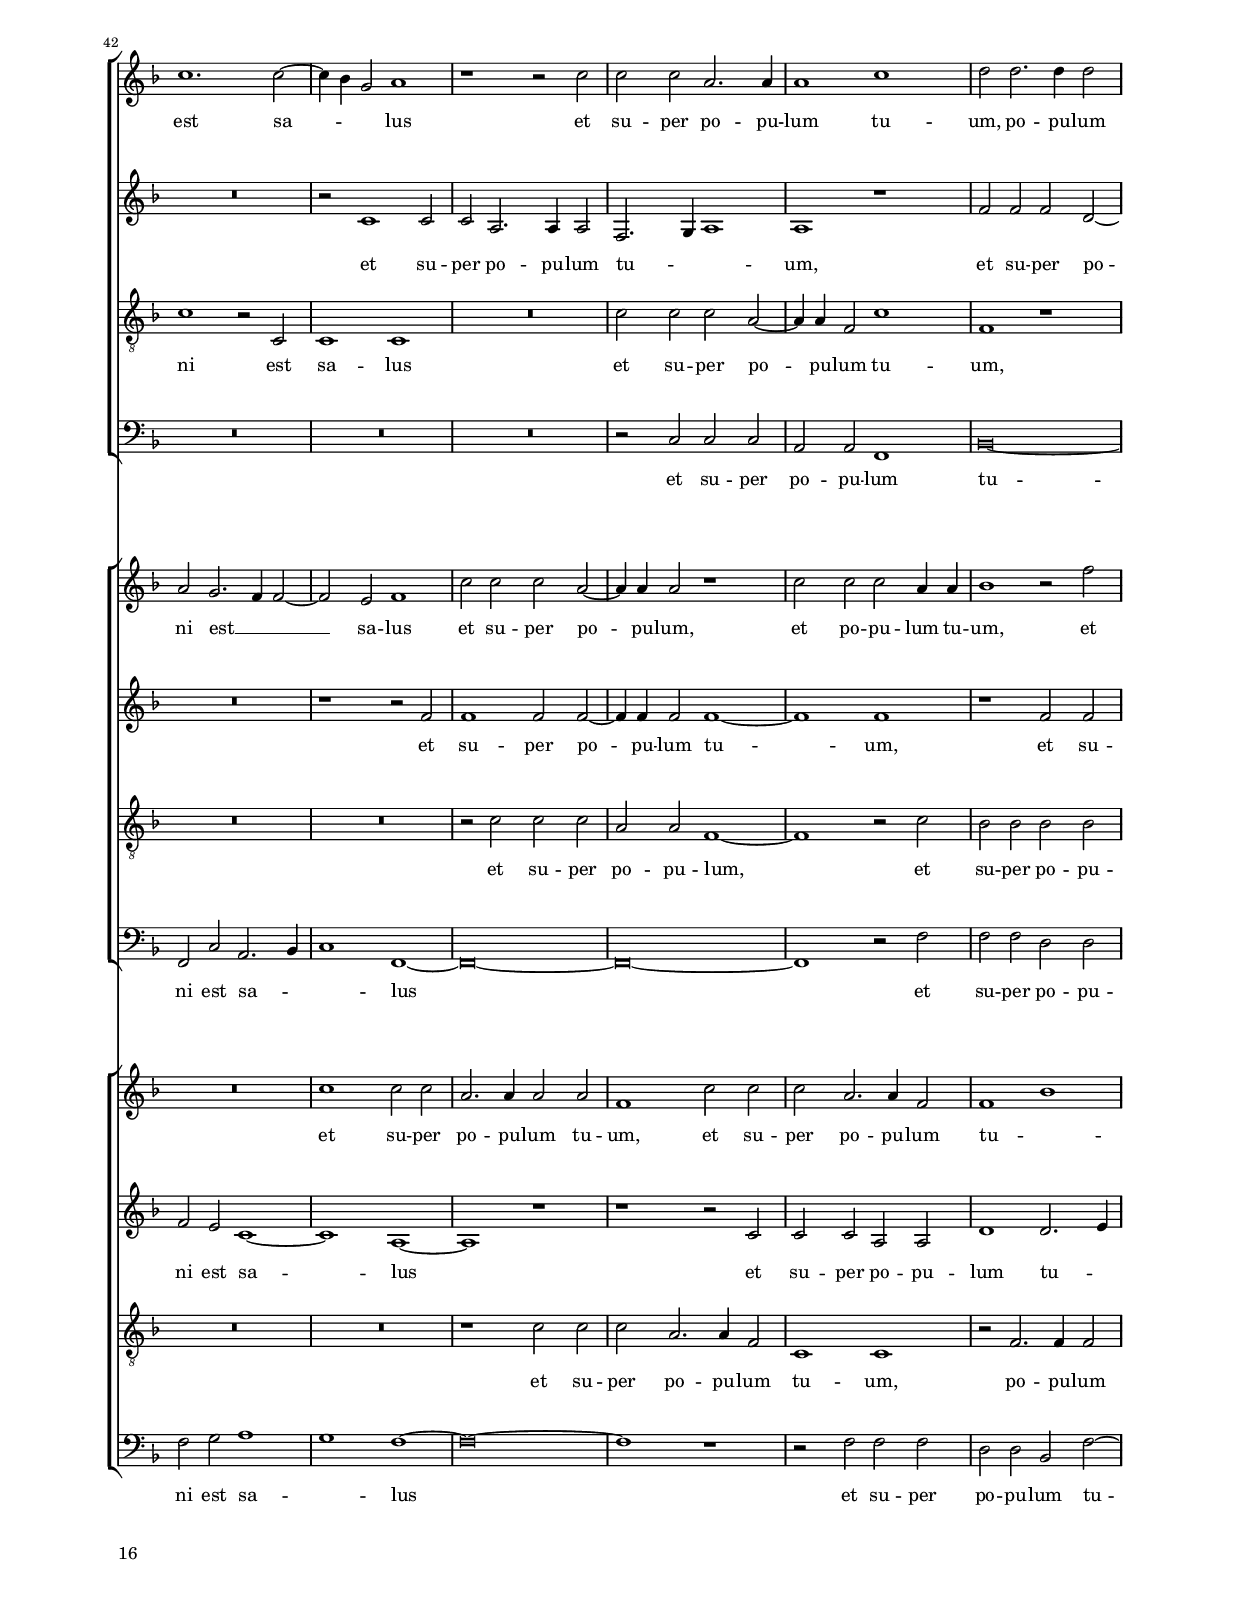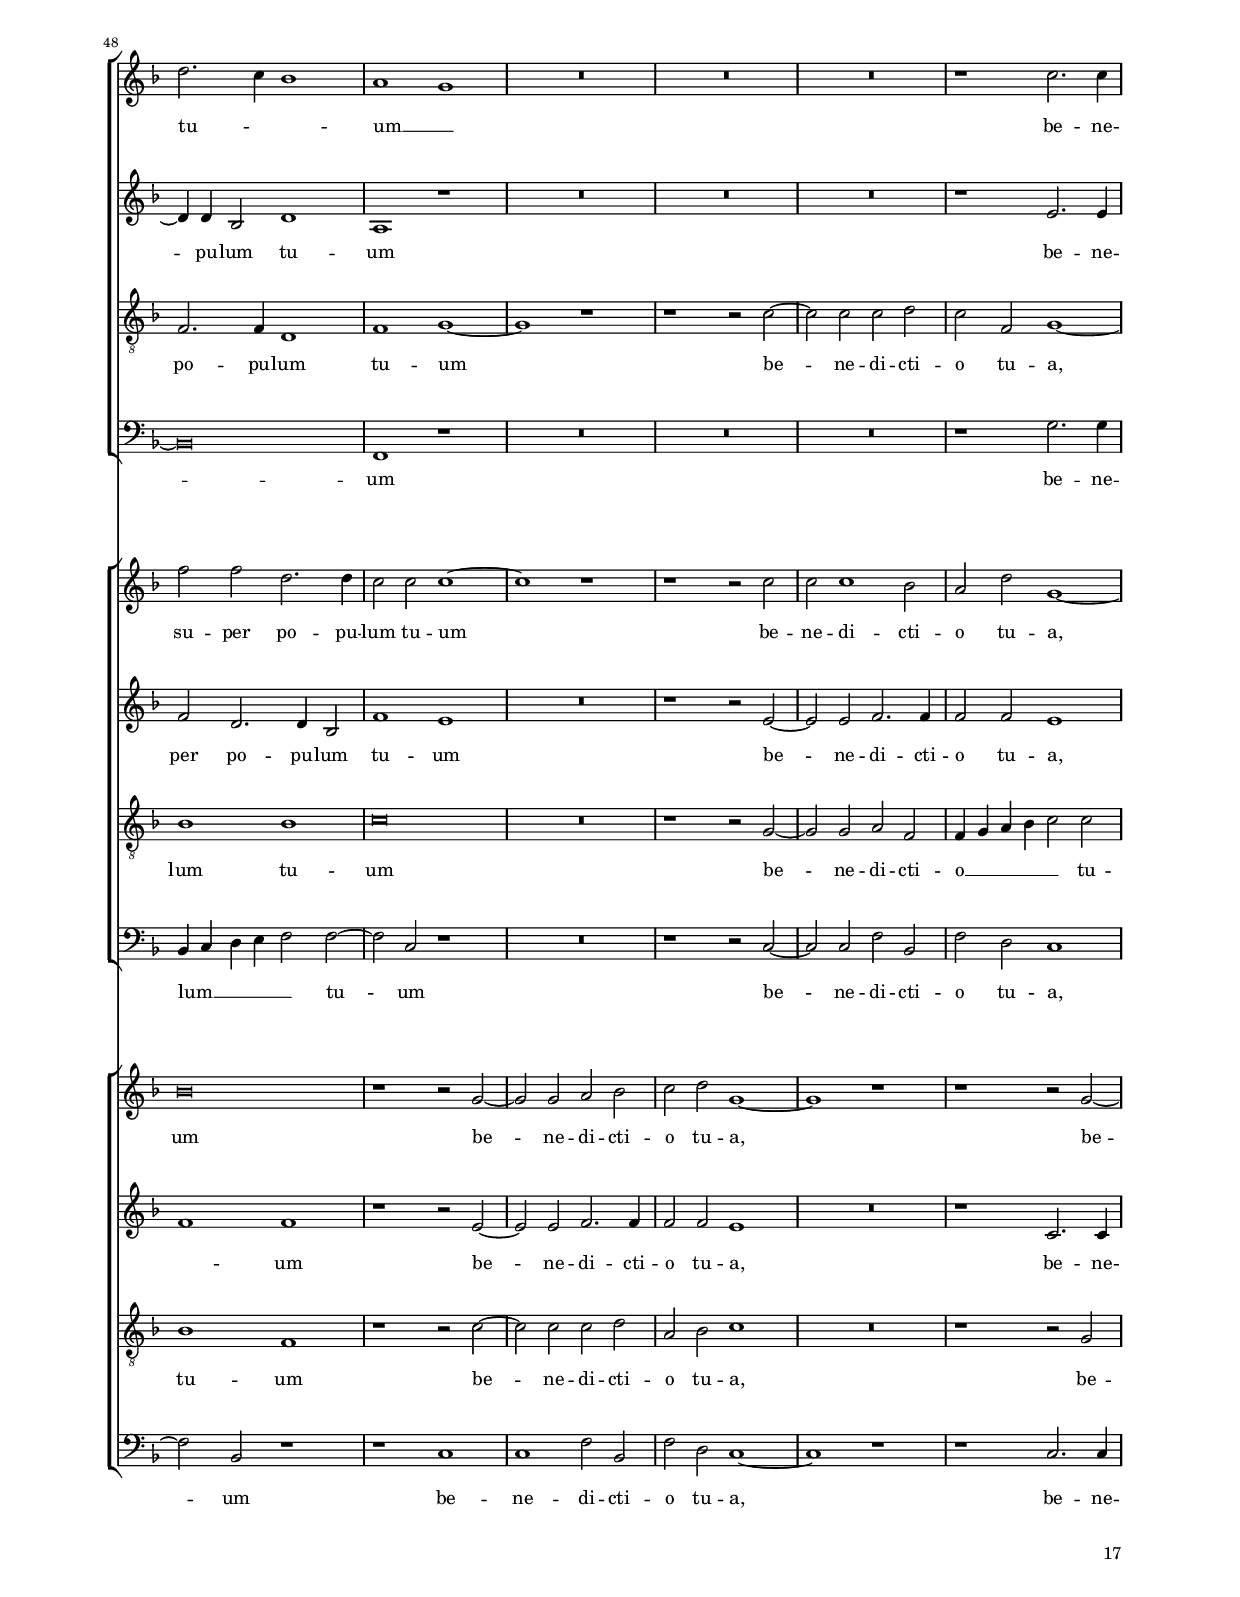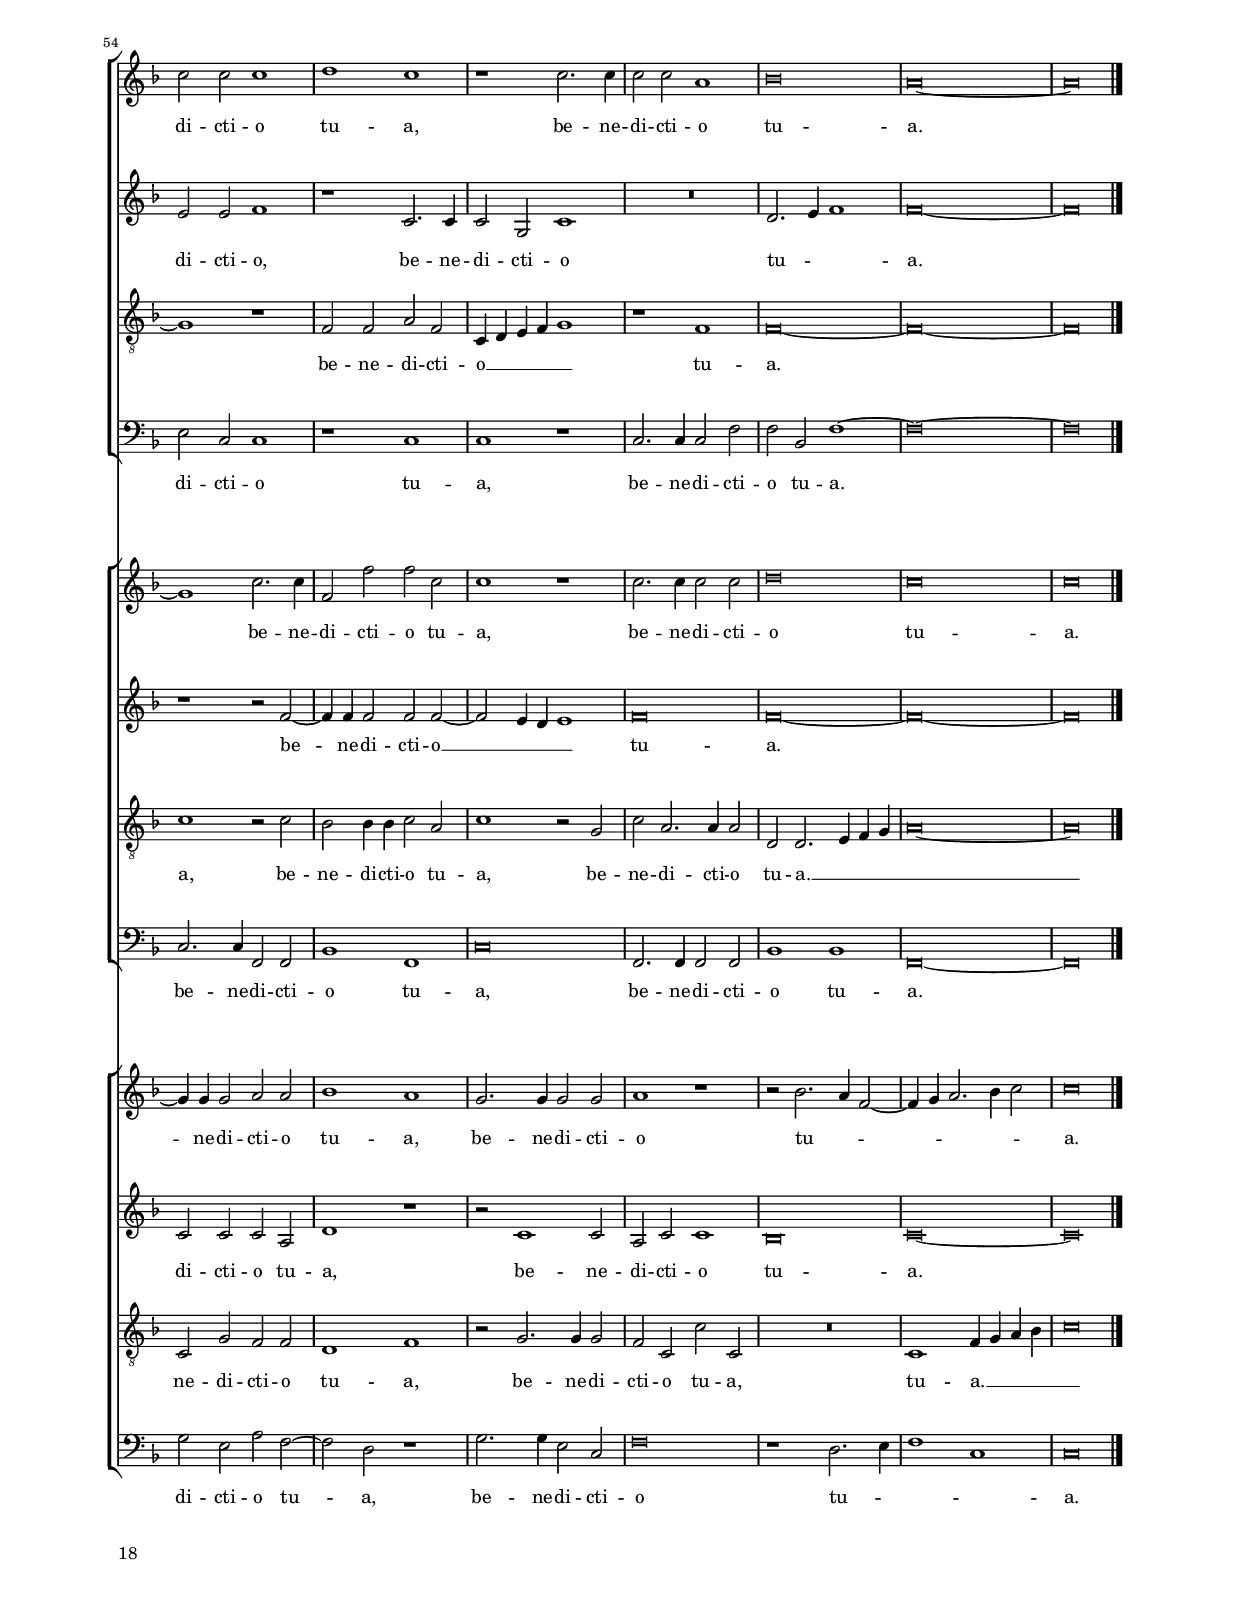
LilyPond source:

\header 
{
	title="Domine quid multiplicati sunt"
	composer="Orlandus Lassus"
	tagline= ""
}

\version "2.24.1"
\language deutsch
#(set-global-staff-size 15)
% #(set-default-paper-size "letter")
#(ly:set-option 'point-and-click #f)


\paper
	{
	top-margin = 2.2 \cm
	bottom-margin = 1.6 \cm
	left-margin = 2 \cm
	right-margin = 2 \cm
	print-page-number = ##f
	ragged-bottom = ##f
	ragged-last-bottom = ##t
%	systems-per-page = 2
%	page-count = 18
	score-system-spacing = #'((basic-distance . 18) (minimum-distance . 14) (padding . 7) (strechability . 250))
	system-system-spacing = #'((basic-distance . 18) (minimum-distance . 14) (padding . 7) (strechability . 250))
	oddFooterMarkup=\markup   \fill-line { "" \fromproperty #'page:page-number-string }
	evenFooterMarkup=\markup  \fill-line { \fromproperty #'page:page-number-string "" }
	last-bottom-spacing = #'((basic-distance . 11) (minimum-distance . 7) (padding . 4))
	}


global =  
	{
	\key f \major
	\time 2/2 \set Score.measureLength = #(ly:make-moment 2/1)
	\set Score.tempoHideNote = ##t
	\tempo 2 = 90
	\skip 1*2*56 \bar "|."
	}

	ficta = { \once \set suggestAccidentals = ##t }
	
	forget = #(define-music-function (music) (ly:music?) #{
	\accidentalStyle forget
	$music
	\accidentalStyle default
	#})

		
incipitcantusprimus = \markup { \score {
	{
	\set Staff.instrumentName = \markup { \fontsize #1 "Cantus I" }
	\key f \major
	\clef soprano
	s4 \bar ""
	}
	\layout  {
	raggedright = ##t
	indent = 1.8 \cm
	line-width = 2.4\cm
	\context { \Staff \remove Time_signature_engraver }
	\override Staff.Clef.Y-extent = #'(0 . 0)
	}} \hspace #1 }
      
incipitaltusprimus = \markup { \score {
	{
	\set Staff.instrumentName = \markup { \fontsize #1 "Altus I" }
	\key f \major
	\clef alto
	s4 \bar ""
	}
	\layout  {
	raggedright = ##t
	indent = 1.8 \cm
	line-width = 2.4\cm
	\context { \Staff \remove Time_signature_engraver }
	\override Staff.Clef.Y-extent = #'(0 . 0)
	}} \hspace #1 }
      
incipittenorprimus = \markup { \score {
	{
	\set Staff.instrumentName = \markup { \fontsize #1 "Tenor I" }
	\key f \major
	\clef tenor
	s4 \bar ""
	}
	\layout  {
	raggedright = ##t
	indent = 1.8 \cm
	line-width = 2.4\cm
	\context { \Staff \remove Time_signature_engraver }
	\override Staff.Clef.Y-extent = #'(0 . 0)
	}} \hspace #1 }

incipitbassusprimus = \markup { \score {
	{
	\set Staff.instrumentName = \markup { \fontsize #1 "Bassus I" }
	\key f \major
	\clef bass
	s4 \bar ""
	}
	\layout  {
	raggedright = ##t
	indent = 1.8 \cm
	line-width = 2.4\cm
	\context { \Staff \remove Time_signature_engraver }
	\override Staff.Clef.Y-extent = #'(0 . 0)
	}} \hspace #1 }

    
incipitcantussecundus = \markup { \score {
	{
	\set Staff.instrumentName = \markup { \fontsize #1 "Cantus II" }
	\key f \major
	\clef soprano
	s4 \bar ""
	}
	\layout  {
	raggedright = ##t
	indent = 1.8 \cm
	line-width = 2.4\cm
	\context { \Staff \remove Time_signature_engraver }
	\override Staff.Clef.Y-extent = #'(0 . 0)
	}} \hspace #1 }

incipitaltussecundus = \markup { \score {
	{
	\set Staff.instrumentName = \markup { \fontsize #1 "Altus II" }
	\key f \major
	\clef alto
	s4 \bar ""
	}
	\layout  {
	raggedright = ##t
	indent = 1.8 \cm
	line-width = 2.4\cm
	\context { \Staff \remove Time_signature_engraver }
	\override Staff.Clef.Y-extent = #'(0 . 0)
	}} \hspace #1 }

incipittenorsecundus = \markup { \score {
	{
	\set Staff.instrumentName = \markup { \fontsize #1 "Tenor II" }
	\key f \major
	\clef tenor
	s4 \bar ""
	}
	\layout  {
	raggedright = ##t
	indent = 1.8 \cm
	line-width = 2.4\cm
	\context { \Staff \remove Time_signature_engraver }
	\override Staff.Clef.Y-extent = #'(0 . 0)
	}} \hspace #1 }	

incipitbassussecundus = \markup { \score {
	{
	\set Staff.instrumentName = \markup { \fontsize #1 "Bassus II" }
	\key f \major
	\clef bass
	s4 \bar ""
	}
	\layout  {
	raggedright = ##t
	indent = 1.8 \cm
	line-width = 2.4\cm
	\context { \Staff \remove Time_signature_engraver }
	\override Staff.Clef.Y-extent = #'(0 . 0)
	}} \hspace #1 }

	
incipitcantustertius = \markup { \score {
	{
	\set Staff.instrumentName = \markup { \fontsize #1 "Cantus III" }
	\key f \major
	\clef soprano
	s4 \bar ""
	}
	\layout  {
	raggedright = ##t
	indent = 1.8 \cm
	line-width = 2.4\cm
	\context { \Staff \remove Time_signature_engraver }
	\override Staff.Clef.Y-extent = #'(0 . 0)
	}} \hspace #1 }

incipitaltustertius = \markup { \score {
	{
	\set Staff.instrumentName = \markup { \fontsize #1 "Altus III" }
	\key f \major
	\clef alto
	s4 \bar ""
	}
	\layout  {
	raggedright = ##t
	indent = 1.8 \cm
	line-width = 2.4\cm
	\context { \Staff \remove Time_signature_engraver }
	\override Staff.Clef.Y-extent = #'(0 . 0)
	}} \hspace #1 }

incipittenortertius = \markup { \score {
	{
	\set Staff.instrumentName = \markup { \fontsize #1 "Tenor III" }
	\key f \major
	\clef tenor
	s4 \bar ""
	}
	\layout  {
	raggedright = ##t
	indent = 1.8 \cm
	line-width = 2.4\cm
	\context { \Staff \remove Time_signature_engraver }
	\override Staff.Clef.Y-extent = #'(0 . 0)
	}} \hspace #1 }	

incipitbassustertius = \markup { \score {
	{
	\set Staff.instrumentName = \markup { \fontsize #1 "Bassus III" }
	\key f \major
	\clef bass
	s4 \bar ""
	}
	\layout  {
	raggedright = ##t
	indent = 1.8 \cm
	line-width = 2.4\cm
	\context { \Staff \remove Time_signature_engraver }
	\override Staff.Clef.Y-extent = #'(0 . 0)
	}} \hspace #1 }
    

cantusprimus =  \relative c''
	{
	r1 c~
	c2 c a1~
	a1 r2 g
	c1 c2 f,
%5
	f1. g2 |
	b2 a4 g a2 c
	b1 b2 c~
	c4 \stemDown \ficta h8 a \stemNeutral \ficta h!2 c1
	R\breve
%10
	R\breve |
	R\breve
	R\breve
	R\breve
	R\breve
%15
	R\breve |
	R\breve
	r1 r2 c~
	c2 c d1
	c1 c
%20
	f,1 f |
	f2 b a4 g f2~
	f4 e8 d e2 f1
	R\breve
	R\breve
%25
	R\breve |
	r1 d'2. d4
	g,1 c~
	c1 d
	b1 a2 b
%30
	a2 b c1 |
	c1 a
	r1 r2 c~
	c4 c c c g2 c
	c1 c
%35
	f,1. f2 |
	b2 a4 g a1
	g2 g a2. a4
	a2 f b1~
	b1 a
%40
	R\breve |
	R\breve
	r1 c
	b2 a g g
	g1 r
%45
	r1 a |
	g2 a r a
	g2 a b a
	g1 a
	R\breve
%50
	g1 c |
	c2 c1 c2
	d1 d2 d
	c2 c c c
	c\breve
%55
	c\breve~
	c\breve |
	}

altusprimus =  \relative c' 
	{
	f1. f2
	c\breve
	f1 e
	e2 e c1
%5
	d1 d2 e |
	f2 f f1
	f2 g g g
	g1 e
	R\breve
%10
	R\breve |
	R\breve
	R\breve
	R\breve
	R\breve
%15
	R\breve |
	R\breve
	R\breve
	R\breve
	R\breve
%20
	R\breve |
	R\breve
	r1 r2 f
	f2 d d2. d4
	e1 a,
%25
	d1 e2 d |
	e2. f4 g1~
	g2 e e2. e4
	c2 e g1
	r2 g fis g
%30
	fis2 g e c |
	g'1 r
	R\breve
	r2 c, c1
	a1 c
%35
	d1. d2 |
	f1 f2 f
	e2. e4 f2 c
	f2. e4 d e f2~
	f2 e f1
%40
	R\breve |
	R\breve
	R\breve
	R\breve
	r2 e d e
%45
	f2 f f1 |
	r2 f g f
	R\breve
	r1 r2 c
	c2 c d c
%50
	c1 c2 c |
	c\breve
	f1 r2 f~
	f4 g a2 a, f'~
	f2 c r c~
%55
	c2 g c1 |
	c\breve |
	}

tenorprimus =  \relative c' 
	{
	R\breve
	R\breve
	c1. c2
	a2 g a1
%5
	b2 b a c |
	d1 c
	d2 d es1
	d1 c
	R\breve
%10
	R\breve |
	R\breve
	R\breve
	R\breve
	R\breve
%15
	R\breve |
	R\breve
	R\breve
	R\breve
	R\breve
%20
	R\breve |
	R\breve
	r1 r2 f,
	f1 f
	e2. e4 d1~
%25
	d2 d' c h |
	c1 d
	c1 c2. c4
	g2 c b1
	g2. g4 d2 g
%30
	a2 g g1 |
	c1 c2 r4 f,
	g2 f g f
	c2. d4 e f g2
	c2 f, r1
%35
	b1. b2 |
	d1 c2 c
	c2. c4 c2 a
	d2. e4 f e d c
	b1 c
%40
	R\breve |
	R\breve
	R\breve
	R\breve
	g1 g2 g
%45
	b2 b a1 |
	r2 a g a
	R\breve
	r1 r2 f
	e2 f f1
%50
	g2 c,1 c2 |
	r2 c' g c
	f,\breve
	a1 f~
	f\breve
%55
	g\breve~
	g\breve |
	}

bassusprimus  =  \relative c 
	{
	R\breve
	r1 f~
	f2 f c1
	r2 c f1
%5
	b,2 b d c |
	b4 c d e f2 a
	b4 a g f es2 c
	g'1 c,
	R\breve
%10
	R\breve |
	R\breve
	R\breve
	R\breve
	R\breve
%15
	R\breve |
	R\breve
	R\breve
	c1 g
	c2 c f,1
%20
	b2 b d2. c4 |
	b1 f
	c'1 f,
	R\breve
	R\breve
%25
	R\breve |
	R\breve 
	c'2. c4 g'1
	e2 c r d~
	d4 d g2 a g
%30
	d2 g1 c,2 |
	g'2. g4 f e c d
	e2 c r f
	g2 g c,1
	R\breve
%35
	b1. b2 |
	b4 c d e f1
	c2 c f2. f4
	d2 b' b2. a4
	g4 f g2 f1
%40
	R\breve |
	R\breve
	r1 r2 f
	f2 f g g
	e1 r
%45
	r1 r2 f |
	g2 f r f
	g2 f f f
	g1 f
	R\breve
%50
	r1 r2 f |
	g1 c,
	r2 f d f~
	f2 c1 f,2
	c'1 f
%55
	r2 c4 d e f g2 |
	e\breve |
	}

	
cantussecundus =  \relative c''
	{
	R\breve
	R\breve
	R\breve
	R\breve
%5
	R\breve |
	R\breve
	R\breve
	R\breve
	a1 f2 b
%10
	b1 a2 a4 b |
	c4 d c b a1
	f2 a2. g4 f2~
	f2 e f1
	R\breve
%15
	R\breve |
	R\breve
	R\breve
	g1 g2 g~
	g2 g a1
%20
	b2 d2. c8 b a2 |
	d2 d c1~
	c1 a
	R\breve
	R\breve
%25
	R\breve |
	R\breve
	r2 g2. g4 c2
	c2 g4 a b c d2
	d2 d d d
%30
	d2 d g,1 |
	g1 r2 a
	g2 a g a
	g1 c
	r2 f1 f2
%35
	R\breve |
	R\breve
	R\breve
	R\breve
	r1 r2 c
%40
	b2 a g g |
	a1 r
	R\breve
	R\breve
	r2 g g g
%45
	d'2 b c1 |
	r2 c c a
	R\breve
	r1 r2 c
	c2 c b c
%50
	c1 a2 c |
	e\breve
	f\breve
	r2 f1 f2
	f\breve
%55
	e\breve~
	e\breve |
	}

altussecundus =  \relative c'
	{
	R\breve
	R\breve
	R\breve
	R\breve
%5
	R\breve |
	R\breve
	R\breve
	R\breve
	f1 d2 f
%10
	f1 f~ |
	f1 f
	c1 c~
	c1 d
	R\breve
%15
	R\breve |
	R\breve
	R\breve
	R\breve
	R\breve
%20
	R\breve |
	R\breve
	r1 r2 c
	d2 f1 d2~
	d2 c d d~
%25
	d2 g1 g2 |
	g2 g2. f4 d2
	e1 c2. c4
	e2 g2. d4 g2
	g1 r
%30
	r1 r2 e |
	e2 c1 a2
	c2 c c1
	c2 g'4 f e d c2
	c2 a a1
%35
	R\breve |
	R\breve
	R\breve
	R\breve
	R\breve
%40
	R\breve |
	r2 f' f f
	d2 e f f
	d2 f e d
	e1 r
%45
	r1 r2 f |
	e2 f r f
	e2 f f f4 f~
	f4 e8 d e2 f1
	R\breve
%50
	r1 r2 f |
	e1 e
	d1 d
	f1. c2
	f2 f c2. d4
%55
	e\breve |
	e\breve |
	}

tenorsecundus =  \relative c'
	{
	R\breve
	R\breve
	R\breve
	R\breve
%5
	R\breve |
	R\breve
	R\breve
	R\breve
	c1 b2 d
%10
	d1 c |
	a2. b4 c d c b
	a4 g f2 a1
	g1 b
	R\breve
%15
	R\breve |
	R\breve
	R\breve
	r2 c2. \stemDown \ficta h8 a \stemNeutral \ficta h!2
	c2 c1 c2
%20
	b1 a |
	b1 c2 a
	g1 f
	R\breve
	R\breve
%25
	R\breve |
	r1 r2 g
	e2 e e2. d8 c
	g'1. g2
	b2 d d b
%30
	d2 d c1 |
	g2 g a c~
	c2 a c a
	c2. b8 a g1
	f\breve
%35
	R\breve |
	R\breve
	R\breve
	R\breve
	r1 r2 c'
%40
	d2 c h c |
	c1 r
	r1 r2 a
	b2 c c d
	c1 r
%45
	r1 r2 c |
	c2 c r c
	c2 c b c
	c1 a
	R\breve
%50
	R\breve |
	r2 g c g
	b2 b b1
	c1 c~
	c2 c c1~
%55
	c\breve |
	g\breve |
	}

bassussecundus =  \relative c
	{
	R\breve
	R\breve
	R\breve
	R\breve
%5
	R\breve |
	R\breve
	R\breve
	R\breve
	f1 b,2 b
%10
	b'1 f |
	f\breve
	f\breve
	c1 b
	R\breve
%15
	R\breve |
	R\breve
	R\breve
	R\breve
	R\breve
%20
	R\breve |
	R\breve
	r1 r2 f
	b2 b d2. d4
	a1 r2 d
%25
	g,1 c2 g |
	c1 g
	r2 c2. c4 g'2~
	g2 e d1
	g,2. g4 d'2 g,
%30
	d'2 g, c1 |
	c1 f,2. f4
	c'2 f, c'2 f,
	c'\breve
	f,\breve
%35
	R\breve |
	R\breve
	R\breve
	R\breve
	r1 r2 f'
%40
	b2 f g c, |
	f1 r
	r1 r2 f,
	b2 f c' g
	c1 r
%45
	r1 r2 f, |
	c'2 f, r f
	c'2 f, b f
	c'1 f,
	R\breve
%50
	r1 r2 f |
	c'1. c2
	b\breve
	f\breve
	f\breve
%55
	c'\breve~ |
	c\breve |
	}


	
cantustertius =  \relative c''
	{
	R\breve
	R\breve
	R\breve
	R\breve
%5
	R\breve |
	R\breve
	R\breve
	R\breve
	R\breve
%10
	R\breve |
	R\breve
	R\breve
	R\breve
	f,1. f2
%15
	g1. g2 |
	a1 a2 b
	g1 a
	R\breve
	R\breve
%20
	R\breve |
	R\breve
	r1 c
	b2 d1 a2~
	a2 a a a
%25
	h2 h c d~ |
	d4 c c1 \ficta h2
	c1 g2. g4
	g2 g2. a4 b c
	d2 b r1
%30
	r2 g2. g4 c2~ |
	c2 g c c
	c1 c
	r2 c1 g2
	a1 a
%35
	R\breve |
	R\breve
	R\breve
	R\breve
	R\breve
%40
	R\breve |
	c1 b2 a
	g2 g a a
	f2 c' c h
	c1 r
%45
	r1 r2 c |
	c2 c r c
	c2 c d c
	c1 c
	R\breve
%50
	r1 r2 a |
	g1 g
	r2 b b b
	a1. a2
	a\breve
%55
	g\breve~ |
	g\breve |
	}

altustertius =  \relative c'
	{
	R\breve
	R\breve
	R\breve
	R\breve
%5
	R\breve |
	R\breve
	R\breve
	R\breve
	R\breve
%10
	R\breve |
	R\breve
	R\breve
	R\breve
	c1. c2
%15
	e1 d |
	f2. f4 f2 f~
	f4 e8 d e2 f1
	e1 d
	e2 e f1
%20
	d1 d~ |
	d2 f1 c2
	c1 c
	R\breve
	R\breve
%25
	R\breve |
	R\breve
	r2 c2. c4 e2
	g2 g, d'1
	d1 d
%30
	d1 r2 g~ |
	g2 e f1
	e2 f e4 d8 e f2
	e2. d4 c d e2
	f\breve
%35
	R\breve |
	R\breve
	R\breve
	R\breve
	r1 r2 f
%40
	f2 f d e |
	f1 r
	R\breve
	R\breve
	r2 c h c
%45
	d2 d c1 |
	r2 c c c
	R\breve
	r1 r2 f
	g2 f f f4 f~
%50
	f4 e8 d e2 f1 |
	r2 g e g
	r2 f1 d2
	r2 c f1
	c2 f1 f2
%55
	r1 g |
	c,\breve |
	}

tenortertius =  \relative c'
	{
	R\breve
	R\breve
	R\breve
	R\breve
%5
	R\breve |
	R\breve
	R\breve
	R\breve
	R\breve
%10
	R\breve |
	R\breve
	R\breve
	R\breve
	a1. a2
%15
	c1 h |
	c1 d2 d
	c1 c~
	c1 r
	R\breve
%20
	R\breve |
	R\breve
	r1 r2 a
	b1 a
	a2. a4 fis2 fis
%25
	g2 g g1 |
	g\breve
	g1 r2 g~
	g4 g g2 g1~
	g2 d r d'~
%30
	d4 d b2 g4 f e d |
	c2 c2. c4 f2
	c1 r
	r2 g'1 c,2
	r2 c'1 a2
%35
	R\breve |
	R\breve
	R\breve
	R\breve
	R\breve
%40
	R\breve |
	r2 c d c
	h2 c c1
	R\breve
	r2 c, d c
%45
	f2 f f1 |
	r2 f e f
	R\breve
	r1 r2 a
	g2 a b a
%50
	g1 f |
	r2 g g1
	d\breve
	r2 a'1 a2
	a2. g4 f2 c~
%55
	c4 d e f g1~ |
	g\breve |
	}

bassustertius =  \relative c
	{
	R\breve
	R\breve
	R\breve
	R\breve
%5
	R\breve |
	R\breve
	R\breve
	R\breve
	R\breve
%10
	R\breve |
	R\breve
	R\breve
	R\breve
	f1. f2
%15
	c1 g' |
	f1 d2 b
	c1 f
	g1. g2
	g1 f2 f~
%20
	f2 f r d |
	f\breve
	g2 c,1 c2
	R\breve
	R\breve
%25
	R\breve |
	R\breve
	r1 c2. c4
	c2 c g g
	d'2 d1 d2
%30
	r2 d \tuplet 3/2 { e2. f4 g2 } |
	e1 c2 c~
	c4 c c2 c c~
	c4 d e f g2 e
	c1 c
%35
	R\breve |
	R\breve
	R\breve
	R\breve
	R\breve
%40
	R\breve |
	r2 f b f
	g2 c, f1
	R\breve
	c1 g2 c
%45
	b2 b f1 |
	r2 f c' f,
	R\breve
	r1 r2 f
	c'2 f, b f
%50
	c'1 f, |
	r2 c' e g
	r2 d f b,
	f'2 f c1
	a2. b4 c1~
%55
	c\breve~ |
	c\breve |
	}

	
	
lyricscantusprimus = \lyricmode {
	Do -- mi -- ne quid mul -- ti -- pli -- ca -- ti sunt __ _ _ _ 
	qui tri -- bu -- lant __ _ _ _ me
	non est sa -- lus ip -- si in De -- o e -- _ _ _ _ _ jus
	glo -- ri -- a me -- a et ex -- al -- tans ca -- put me -- um,
	et ex -- al -- tans ca -- put me -- um.
	Vo -- ce me -- _ _ _ a ad Do -- mi -- num cla -- ma -- vi
	et ex -- au -- di -- vit me
	de mon -- te,
	de mon -- te san -- cto su -- o,
	de mon -- te san -- cto su -- o,
	de mon -- te san -- cto su -- o.
	}


lyricsaltusprimus = \lyricmode {
	Do -- mi -- ne quid mul -- ti -- pli -- ca -- ti sunt
	qui tri -- bu -- lant me,
	qui tri -- bu -- lant me
	tu au -- tem Do -- mi -- ne su -- scep -- tor me -- us __ _ _ es,
	glo -- ri -- a me -- a et ex -- al -- tans ca -- put me -- um,
	ca -- put me -- um.
	Vo -- ce me -- a ad Do -- mi -- num cla -- ma -- _ _ _ _ _ vi
	et ex -- au -- di -- vit me
	de mon -- te,
	de mon -- te san -- cto su -- o,
	de mon -- te san -- _ _ cto su -- o,
	san -- cto su -- o.
	}


lyricstenorprimus = \lyricmode {
	Do -- mi -- ne quid mul -- ti -- pli -- ca -- ti sunt
	qui tri -- bu -- lant __ _ me
	tu au -- tem Do -- mi -- ne su -- scep -- tor me -- us es,
	glo -- ri -- a me -- a et ex -- al -- tans ca -- put me -- _ um,
	et ex -- al -- tans ca -- put __ _ _ _ _ me -- um.
	Vo -- ce me -- a ad Do -- mi -- num cla -- ma -- _ _ _ _ _ _ vi
	et ex -- au -- di -- vit me
	de mon -- te,
	de mon -- te san -- cto su -- o,
	de mon -- te san -- cto su -- o.
	}


lyricsbassusprimus = \lyricmode {
	Do -- mi -- ne quid mul -- ti -- pli -- ca -- ti sunt __ _ _ _ _
	qui tri -- _ _ _ _ bu -- lant me
	non est sa -- lus ip -- si in De -- _ _ o e -- jus
	glo -- ri -- a me -- a et ex -- al -- tans ca -- put me -- um,
	ca -- put me -- _ _ _ _ um,
	ca -- put me -- um.
	Vo -- ce me -- _ _ _ _ a ad Do -- mi -- num cla -- ma -- _ _ _ _ vi
	et ex -- au -- di -- vit me
	de mon -- te,
	de mon -- te san -- cto su -- o,
	de mon -- te,
	de mon -- te san -- cto su -- o,
	su -- _ _ _ _ o.
	}

	

lyricscantussecundus = \lyricmode {
	Mul -- ti in -- sur -- gunt ad -- _ _ _ _ _ _ ver -- sum __ _ _ _ me
	non est sa -- lus ip -- si in __ _ _ _ De -- o e -- jus
	glo -- ri -- a me -- a __ _ _ _ _ et ex -- al -- tans ca -- put me -- um,
	et ex -- al -- tans ca -- put __ _ me -- um.
	et ex -- au -- di -- vit me,
	et ex -- au -- di -- vit me
	de mon -- te,
	de mon -- te san -- cto su -- o,
	de mon -- te san -- cto su -- o.
	}


lyricsaltussecundus = \lyricmode {
	Mul -- ti in -- sur -- gunt ad -- ver -- sum me
	tu au -- tem Do -- mi -- ne su -- scep -- tor me -- us __ _ _ es,
	glo -- ri -- a me -- _ _ a et ex -- al -- tans ca -- put me -- um,
	ca -- _ _ _ _ put me -- um.
	et ex -- au -- di -- vit me,
	et ex -- au -- di -- vit me
	de mon -- te,
	de mon -- te san -- cto su -- _ _ _ o,
	de mon -- te san -- cto su -- o,
	san -- cto su -- _ _ o.
	}
	

lyricstenorsecundus = \lyricmode {
	Mul -- ti in -- sur -- gunt ad -- _ _ _ _ _ _ _ _ ver -- sum me
	non __ _ _ _ est sa -- lus ip -- si in De -- o e -- jus
	glo -- ri -- a me -- _ _ _ a et ex -- al -- tans ca -- put me -- um,
	et ex -- al -- tans ca -- put me -- _ _ _ um.
	et ex -- au -- di -- vit me,
	et ex -- au -- di -- vit me
	de mon -- te,
	de mon -- te san -- cto su -- o,
	de mon -- te san -- cto su -- o,
	san -- cto su -- o.
	}


lyricsbassussecundus = \lyricmode {
	Mul -- ti in -- sur -- gunt ad -- ver -- sum me
	tu au -- tem Do -- mi -- ne su -- scep -- tor me -- us es,
	glo -- ri -- a me -- a et ex -- al -- tans ca -- put me -- um,
	et ex -- al -- tans ca -- put me -- um.
	et ex -- au -- di -- vit me,
	et ex -- au -- di -- vit me
	de mon -- te,
	de mon -- te san -- cto su -- o,
	de mon -- te san -- cto su -- o.
	}

	
	
lyricscantustertius = \lyricmode {
	Mul -- ti di -- cunt a -- ni -- mae me -- ae
	tu au -- tem Do -- mi -- ne su -- scep -- tor me -- us __ _ _ _ es,
	glo -- ri -- a me -- _ _ _ _ a et ex -- al -- tans ca -- put me -- um,
	ca -- put me -- um.
	et ex -- au -- di -- vit me,
	et ex -- au -- di -- vit me
	de mon -- te,
	de mon -- te san -- cto su -- o,
	de mon -- te,
	de mon -- te san -- cto su -- o.
	}


lyricsaltustertius = \lyricmode {
	Mul -- ti di -- cunt a -- ni -- mae me -- _ _ _ ae
	non est sa -- lus ip -- si in De -- o e -- jus
	glo -- ri -- a me -- a et ex -- al -- tans ca -- put me -- um,
	ca -- put __ _ _ _ me -- _ _ _ _ um.
	et ex -- au -- di -- vit me,
	et ex -- au -- di -- vit me
	de mon -- te,
	de mon -- te san -- cto su -- _ _ _ o,
	de mon -- te san -- cto,
	de mon -- te san -- cto su -- o.
	}
	

lyricstenortertius = \lyricmode {
	Mul -- ti di -- cunt a -- ni -- mae me -- ae
	tu au -- tem Do -- mi -- ne su -- scep -- tor me -- us es,
	glo -- ri -- a me -- a et ex -- al -- tans __ _ _ _ _ ca -- put me -- um,
	ca -- put me -- um.
	et ex -- au -- di -- vit me,
	et ex -- au -- di -- vit me
	de mon -- te,
	de mon -- te san -- cto su -- o,
	de mon -- te san -- cto su -- _ _ o. __ _ _ _ _
	}


lyricsbassustertius = \lyricmode {
	Mul -- ti di -- cunt a -- ni -- mae me -- ae
	non est sa -- lus ip -- si in De -- o e -- jus
	glo -- ri -- a me -- a et ex -- al -- tans ca -- put __ _ _ me -- um,
	et ex -- al -- tans ca -- _ _ _ _ put me -- um.
	et ex -- au -- di -- vit me,
	et ex -- au -- di -- vit me
	de mon -- te,
	de mon -- te san -- cto su -- o,
	de mon -- te,
	de mon -- te san -- cto su -- o. __ _ _
	}



\score
{	% \transpose {
	
<<
	\new ChoirStaff % \with { \override StaffGrouper.staffgroup-staff-spacing.basic-distance = #15 
			% \override StaffGrouper.staff-staff-spacing.basic-distance = #12 }
	<<
	
	\new Staff << \global
	\new Voice="v1" {
		\set Staff.instrumentName=\incipitcantusprimus
		\set Staff.midiInstrument = "reed organ"
		\clef violin
		\cantusprimus }
	\new Lyrics \lyricsto "v1" {\lyricscantusprimus }
	>>
	
	\new Staff << \global
	\new Voice="v2" {
		\set Staff.instrumentName=\incipitaltusprimus
		\set Staff.midiInstrument = "reed organ"
		\clef violin 
		\altusprimus }
	\new Lyrics \lyricsto "v2" {\lyricsaltusprimus }
	>>
	
	\new Staff << \global
	\new Voice="v3" {
		\set Staff.instrumentName=\incipittenorprimus
		\set Staff.midiInstrument = "reed organ"
		\clef "G_8"
		\tenorprimus }
	\new Lyrics \lyricsto "v3" {\lyricstenorprimus }
	>>
	
	\new Staff << \global
	\new Voice="v4" {
		\set Staff.instrumentName=\incipitbassusprimus
		\set Staff.midiInstrument = "reed organ"
		\clef bass 
		\bassusprimus }
	\new Lyrics \lyricsto "v4" {\lyricsbassusprimus}
	>>
	>>
	
	\new ChoirStaff % \with { \override StaffGrouper.staffgroup-staff-spacing.basic-distance = #15 
			% \override StaffGrouper.staff-staff-spacing.basic-distance = #12 }
	<<
	
	\new Staff << \global
	\new Voice="v5" {
		\set Staff.instrumentName=\incipitcantussecundus
		\set Staff.midiInstrument = "church organ"
		\clef violin
		\cantussecundus }
	\new Lyrics \lyricsto "v5" {\lyricscantussecundus }
	>>
	
	\new Staff << \global
	\new Voice="v6" {
		\set Staff.instrumentName=\incipitaltussecundus
		\set Staff.midiInstrument = "church organ"
		\clef violin 
		\altussecundus }
	\new Lyrics \lyricsto "v6" {\lyricsaltussecundus }
	>>
	
	\new Staff << \global
	\new Voice="v7" {
		\set Staff.instrumentName=\incipittenorsecundus
		\set Staff.midiInstrument = "church organ"
		\clef "G_8"
		\tenorsecundus }
	\new Lyrics \lyricsto "v7" {\lyricstenorsecundus }
	>>
	
	\new Staff << \global
	\new Voice="v8" {
		\set Staff.instrumentName=\incipitbassussecundus
		\set Staff.midiInstrument = "church organ"
		\clef bass 
		\bassussecundus }
	\new Lyrics \lyricsto "v8" {\lyricsbassussecundus}
	>>
	>>
	
	\new ChoirStaff % \with { \override StaffGrouper.staff-staff-spacing.basic-distance = #12 }
	<<
	
	\new Staff << \global
	\new Voice="v9" {
		\set Staff.instrumentName=\incipitcantustertius
		\set Staff.midiInstrument = "trombone"
		\clef violin
		\cantustertius }
	\new Lyrics \lyricsto "v9" {\lyricscantustertius }
	>>
	
	\new Staff << \global
	\new Voice="v10" {
		\set Staff.instrumentName=\incipitaltustertius
		\set Staff.midiInstrument = "trombone"
		\clef violin 
		\altustertius }
	\new Lyrics \lyricsto "v10" {\lyricsaltustertius }
	>>
	
	\new Staff << \global
	\new Voice="v11" {
		\set Staff.instrumentName=\incipittenortertius
		\set Staff.midiInstrument = "trombone"
		\clef "G_8"
		\tenortertius }
	\new Lyrics \lyricsto "v11" {\lyricstenortertius }
	>>
	
	\new Staff << \global
	\new Voice="v12" {
		\set Staff.instrumentName=\incipitbassustertius
		\set Staff.midiInstrument = "trombone"
		\clef bass 
		\bassustertius }
	\new Lyrics \lyricsto "v12" {\lyricsbassustertius}
	>>
	>>	
>>
%	} % transpose

\layout
	{
	indent = 2.5 \cm
	\context { \Lyrics \override VerticalAxisGroup.nonstaff-relatedstaff-spacing.padding = #2 }
	\context {\ChoirStaff \override StaffGrouper.staffgroup-staff-spacing = #'((basic-distance . 15) (minimum-distance . 0) (padding . 0))
		  \override StaffGrouper.staff-staff-spacing = #'((basic-distance . 12) (minimum-distance . 0) (padding . 0)) }
%	\context { \Lyrics \override LyricText.font-size = #1 }
	\context { \Score \override BarNumber.padding = #2 }
	\context { \Voice \override NoteHead.style = #'baroque }
%	\context { \Voice \override Slur.transparent = ##t }
%	\context { \Voice \override AccidentalSuggestion.avoid-slur = #'ignore }
%	\context { \Voice \override AccidentalSuggestion.outside-staff-priority = ##f }
	\context { \Staff \override TimeSignature.break-visibility = #end-of-line-invisible }
	}

\midi
	{
	}
    
	
}
    
    
%%%%%%%%%%%%%%%%%%%%%%%%%%%%  SECUNDA PARS %%%%%%%%%%%%%%%%%%%%%%%%%%%%%%%%%

	
	
%	\mark \markup { \fontsize #-3 \note  {1} #1 = \fontsize #-3 \note {1.} #1 }

global = {
	\key f \major
	\time 2/2 \set Score.measureLength = #(ly:make-moment 2/1)
	\set Score.tempoHideNote = ##t
	\tempo 2 = 90
	\skip 1*2*60 \bar "|."
	}


cantusprimus =  \relative c''
	{
	a\breve
	f1. f2
	es1 d~
	d1 r
%5
	R\breve |
	R\breve
	R\breve
	R\breve
	r1 c'
%10
	a1 f2 c' |
	c1 r
	c1 c2 c
	f,\breve~
	f1 r2 f
%15
	a2 c1 g2 |
	c2. c4 c1
	c2. c4 d1
	b1 a
	b1 a
%20
	g1 a |
	R\breve
	R\breve
	R\breve
	R\breve
%25
	R\breve |
	R\breve
	R\breve
	r1 a2. a4
	a2 c b a
%30
	b2 a4 g a b c2~ |
	c2 \ficta h c g~
	g2 g c c
	c4 c g2 g1
	r1 r2 a
%35
	d2 c2. \stemDown \ficta h8 a \stemNeutral \ficta h!2 |
	c1 c2. c4
	a2 g d'1
	g,2 g1 f2
	f1 c'
%40
	d1 r |
	r2 c2. c4 c2
	c1. c2~
	c4 b g2 a1
	r1 r2 c
%45
	c2 c a2. a4 |
	a1 c
	d2 d2. d4 d2
	d2. c4 b1
	a1 g
%50
	R\breve |
	R\breve
	R\breve
	r1 c2. c4
	c2 c c1
%55
	d1 c |
	r1 c2. c4
	c2 c a1
	b\breve
	a\breve~
%60
	a\breve |
	}

altusprimus =  \relative c' 
	{
	f\breve
	c1 d
	c1 h~
	h1 r
%5
	R\breve	 |
	R\breve
	R\breve
	R\breve
	R\breve |
%10
	R\breve
	r2 c h c
	a1 r
	b2 d f1
	b,2 b1 b2 |
%15	
	c2 c2. c4 c2
	r2 g'2. g4 e2
	c2 g2 d'1
	d1. d2
	d2. e4 f2 f~ |
%20
	f4 e8 d e2 f1
	R\breve
	R\breve
	R\breve
	R\breve |
%25
	R\breve
	R\breve
	R\breve
	r1 f2. f4
	f\breve |
%30
	f1 f2 e
	g2 g e1
	e1 f2 f
	e2. d4 c2 g
	\tuplet 3/2 { b2. c4 d2 } d2 d~
%35
	d2 es d1
	c1 r
	R\breve
	R\breve
	R\breve |
%40
	b2. b4 c2 c
	c1 c
	R\breve
	r2 c1 c2
	c2 a2. a4 a2 |
%45
	f2. g4 a1
	a1 r
	f'2 f f d~
	d4 d b2 d1
	a1 r |
%50
	R\breve
	R\breve
	R\breve
	r1 e'2. e4
	e2 e f1 |
%55
	r1 c2. c4
	c2 g c1
	R\breve
	d2. e4 f1
	f\breve~
%60
	f\breve |
	}

tenorprimus =  \relative c' 
	{
	c\breve
	a1 b
	g1 g~
	g1 r
%5
	R\breve |
	R\breve
	R\breve
	R\breve
	R\breve
%10
	R\breve |
	r2 e d c
	c'1 r
	R\breve
	R\breve
%15
	r2 c,1 e2 |
	g1 c,2 c'~
	c4 c g2. a4 b2
	b2 g a d,~
	d4 e f1 f2
%20
	g2 g f1 |
	R\breve
	R\breve
	R\breve
	R\breve
%25
	R\breve |
	R\breve
	R\breve
	r1 c'2. c4
	c2 a d c
%30
	d1 c |
	d1 g,~
	g2 e a2 f
	g2 c, r1
	d1 a'
%35
	g2 g g1 |
	g1 c2. c4
	c2 c d2. c4
	h2 c g a
	b1 c
%40
	b1 r |
	r1 c2. c4
	c1 r2 c,
	c1 c
	R\breve
%45
	c'2 c c a~ |
	a4 a f2 c'1
	f,1 r
	f2. f4 d1
	f1 g~
%50
	g1 r |
	r1 r2 c~
	c2 c c d
	c2 f, g1~
	g1 r
%55
	f2 f a f |
	c4 d e f g1
	r1 f
	f\breve~
	f\breve~
%60
	f\breve |
	}

bassusprimus  =  \relative c 
	{
	f\breve
	f1 b,
	c1 g~
	g1 r
%5
	R\breve |
	R\breve
	R\breve
	R\breve
	r1 r2 f'~
%10
	f2 f b, f |
	c'1 r
	r2 f c f,
	b\breve~
	b\breve
%15
	f1 a2 c~ |
	c2 c c2. c4
	c1 g2. g4
	g'1 d2. e4
	f1 f2 c~
%20
	c2 c c1 |
	R\breve
	R\breve
	R\breve
	R\breve
%25
	R\breve |
	R\breve
	R\breve
	r1 f2. f4
	f2 f b f
%30
	b,4 c d e f g a2 |
	g1 r2 c,4 d
	e4 f g2 f f4 f
	c2 g' e c
	r1 d2. c4
%35
	h2 c g1 |
	c\breve
	R\breve
	R\breve
	R\breve
%40
	b2. b4 f2 c' |
	f,1 c'
	R\breve
	R\breve
	R\breve
%45
	r2 c c c |
	a2 a f1
	b\breve~
	b\breve
	f1 r
%50
	R\breve |
	R\breve
	R\breve
	r1 g'2. g4
	e2 c c1
%55
	r1 c |
	c1 r
	c2. c4 c2 f
	f2 b, f'1~
	f\breve~
%60
	f\breve |
	}

	
cantussecundus =  \relative c''
	{
	R\breve
	R\breve
	R\breve
	r1 g
%5
	a2 a a g |
	g1 r
	R\breve
	R\breve
	r1 a
%10
	c1 b2 a |
	g1 r
	r2 f g a
	b\breve
	b2 d f d
%15
	c1 a2 e |
	r2 c'2. c4 g2
	r2 g4 a b c d2~
	d2 d d1
	f1 f
%20
	R\breve |
	R\breve
	R\breve
	a,1. b2
	a1 g
%25
	a1 a~ |
	a2 b1 a2~
	a4 g g1 \ficta fis2
	g1 r
	R\breve
%30
	R\breve |
	r1 c
	c1 r
	r2 c2. c4 c c
	b1 a
%35
	R\breve |
	r2 g1 g2
	c2 c h2. c4
	d2 c c1
	b2 b1 a2
%40
	b1 r |
	r1 g2. g4
	a2 g2. f4 f2~
	f2 e f1
	c'2 c c a~
%45
	a4 a a2 r1 |
	c2 c c a4 a
	b1 r2 f'
	f2 f d2. d4
	c2 c c1~
%50
	c1 r |
	r1 r2 c
	c2 c1 b2
	a2 d g,1~
	g1 c2. c4
%55
	f,2 f' f c |
	c1 r
	c2. c4 c2 c
	d\breve
	c\breve
%60
	c\breve |
	}

altussecundus =  \relative c'
	{
	R\breve
	R\breve
	R\breve
	r1 e
%5
	f2 f f d |
	e1 r
	R\breve
	R\breve
	R\breve
%10
	R\breve |
	r2 g, d' e
	f1 r
	r2 b, d f~
	f2 d d2. d4
%15
	a1 r |
	c2. c4 c1
	r2 g'2. g4 d2
	r1 r2 f
	f2 f2. f,4 c'2~
%20
	c4 g c2 c f, |
	R\breve
	R\breve
	f'\breve
	f2. e4 d c d e
%25
	f2 e4 d e2 f~ |
	f2 f f1
	d2 c d1
	e1 r
	R\breve
%30
	R\breve |
	r1 r2 e~
	e2 e c1~
	c2 c g' g
	g1 fis2 fis
%35
	g2 g2. f4 d2 |
	e2. f4 g1
	R\breve
	R\breve
	R\breve
%40
	f2. f4 f2 e |
	f1 e
	R\breve
	r1 r2 f
	f1 f2 f~
%45
	f4 f f2 f1~ |
	f1 f
	r1 f2 f
	f2 d2. d4 b2
	f'1 e
%50
	R\breve |
	r1 r2 e~
	e2 e f2. f4
	f2 f e1
	r1 r2 f~
%55
	f4 f f2 f f~ |
	f2 e4 d e1
	f\breve
	f\breve~
	f\breve~
%60
	f\breve |
	}

tenorsecundus =  \relative c'
	{
	R\breve
	R\breve
	R\breve
	r1 c
%5
	c2 c d h |
	c1 r
	R\breve
	R\breve
	R\breve
%10
	R\breve |
	r2 g g g
	f1 r
	R\breve
	R\breve
%15
	r1 c |
	e2 g1 g2
	c2. c4 b2. c4
	d2 b4 c d2 a
	d,1 a'
%20
	R\breve |
	R\breve
	R\breve
	c1 d2 d~
	d4 c c2. \stemDown \ficta h8 a \stemNeutral \ficta h!2
%25
	c\breve |
	d1 d2 c4 d
	b2 a4 g a1
	c1 r
	R\breve
%30
	R\breve |
	r1 c
	g1 r
	g2 g c c
	d2 b r1
%35
	R\breve |
	R\breve
	R\breve
	R\breve
	R\breve
%40
	f2. f4 f2 g2 |
	f1 g
	R\breve
	R\breve
	r2 c c c
%45
	a2 a f1~ |
	f1 r2 c'
	b2 b b b
	b1 b
	c\breve
%50
	R\breve |
	r1 r2 g~
	g2 g a f
	f4 g a b c2 c
	c1 r2 c
%55
	b2 b4 b c2 a |
	c1 r2 g
	c2 a2. a4 a2
	d,2 d2. e4 f g
	a\breve~
%60
	a\breve |
	}

bassussecundus =  \relative c
	{
	R\breve
	R\breve
	R\breve
	r1 c
%5
	f2 f d g |
	c,1 r
	R\breve
	R\breve
	r1 r2 c~
%10
	c2 c f f |
	g1 r
	c,1 g'2 f
	f\breve
	r2 b, d f~
%15
	f4 g a1 g2 |
	c,2. c4 g'1
	r1 g2. g4
	g,1 d'
	b1 f
%20
	c'1 f, |
	R\breve
	R\breve
	f'2. e4 d c b2
	f'1 g
%25
	f2 a2. g4 f e |
	d4 c b c d e f d
	g2 es d1
	c1 r
	R\breve
%30
	R\breve |
	r1 c
	c1 f,2 f
	c'2 c c1
	g1 r
%35
	R\breve |
	r2 c1 c2
	f,2 c' g1
	g2 c1 f,2
	b1 f
%40
	b1 r |
	r1 c2. c4
	f,2 c' a2. b4
	c1 f,~
	f\breve~
%45
	f\breve~
	f1 r2 f'
	f2 f d d
	b4 c d e f2 f~
	f2 c r1
%50
	R\breve |
	r1 r2 c~
	c2 c f b,
	f'2 d c1
	c2. c4 f,2 f
%55
	b1 f |
	c'\breve
	f,2. f4 f2 f
	b1 b
	f\breve~
%60
	f\breve |
	}

	
		
cantustertius =  \relative c''
	{
	R\breve
	R\breve
	R\breve
	R\breve
%5
	R\breve |
	r2 c a4 g a b
	c2 a1 b2~
	b4 a g2. f4 f2~
	f2 e f1~
%10
	f1 r |
	r2 g g g
	a1 r
	R\breve
	R\breve
%15
	f2 a c1 |
	g1 g2. g4
	g1 r2 b~
	b4 c d e f2 f
	d2 d c c~
%20
	c2 c c c |
	g1 b2 a~
	a2 g g1
	R\breve
	R\breve
%25
	R\breve |
	R\breve
	R\breve
	R\breve
	R\breve
%30
	R\breve |
	r1 r2 c~
	c2 c a a
	g2 g r1
	d'1 d
%35
	R\breve |
	R\breve
	R\breve
	R\breve
	R\breve
%40
	b2. b4 a2 g |
	a1 g
	R\breve
	c1 c2 c
	a2. a4 a2 a
%45
	f1 c'2 c |
	c2 a2. a4 f2
	f1 b
	b\breve
	r1 r2 g~
%50
	g2 g a b |
	c2 d g,1~
	g1 r
	r1 r2 g~
	g4 g g2 a a
%55
	b1 a |
	g2. g4 g2 g
	a1 r
	r2 b2. a4 f2~
	f4 g a2. b4 c2
%60
	c\breve |
	}

altustertius =  \relative c'
	{
	R\breve
	R\breve
	R\breve
	R\breve
%5
	R\breve |
	r2 e f f~
	f4 e f2 f1
	g2 d d a
	c1 c
%10
	c2. c4 d2 f |
	e1 r
	r2 c e f
	d1 b2 d
	f1 f
%15
	r1 e2. e4 |
	e2 e1 e2
	e1 g
	g2 g f d
	r1 c2. c4
%20
	c2 g c c |
	e1 f2 f~
	f2 e d1
	R\breve
	R\breve
%25
	R\breve |
	R\breve
	R\breve
	R\breve
	R\breve
%30
	R\breve |
	r1 g
	g1 r
	g2 e e e
	d1. a2
%35
	r1 r2 g'~ |
	g4 f e d e2 e
	f2 e g2. f8 e
	d2 g, c c
	d2. e4 f1
%40
	f1 r |
	r1 e2. e4
	f2 e c1~
	c1 a~
	a1 r
%45
	r1 r2 c |
	c2 c a a
	d1 d2. e4
	f1 f
	r1 r2 e~
%50
	e2 e f2. f4 |
	f2 f e1
	R\breve
	r1 c2. c4
	c2 c c a
%55
	d1 r |
	r2 c1 c2
	a2 c c1
	b\breve
	c\breve~
%60
	c\breve |
	}

tenortertius =  \relative c'
	{
	R\breve
	R\breve
	R\breve
	R\breve
%5
	R\breve |
	r2 c c1~
	c2 c d1
	d2 b a f
	g1 f2 a~
%10
	a2 a b c |
	c1 r
	r2 a c c
	b1 r2 b
	d2 f f,1~
%15
	f1 c'2. c4 |
	c2 c1 c2
	g1 r
	r1 f2. f4
	b2 b r a
%20
	r1 a |
	c1 d2 c~
	c2 c h1
	R\breve
	R\breve
%25
	R\breve |
	R\breve
	R\breve
	R\breve
	R\breve
%30
	R\breve |
	r1 c
	c2 c1 a2
	c2 c c,4 d e c
	g'1 d
%35
	R\breve |
	R\breve
	R\breve
	R\breve
	R\breve
%40
	d2. d4 c1 |
	c2 c1 g'2
	R\breve
	R\breve
	r1 c2 c
%45
	c2 a2. a4 f2 |
	c1 c
	r2 f2. f4 f2
	b1 f
	r1 r2 c'~
%50
	c2 c c d |
	a2 b c1
	R\breve
	r1 r2 g
	c,2 g' f f
%55
	d1 f |
	r2 g2. g4 g2
	f2 c c' c,
	R\breve
	c1 f4 g a b
%60
	c\breve |
	}

bassustertius =  \relative c
	{
	R\breve
	R\breve
	R\breve
	R\breve
%5
	R\breve |
	r2 c f4 e f g
	a4 g f e d c b a
	g2 g d'1
	c1 f,~
%10
	f1 r |
	r2 c' g c
	f,1 r
	R\breve
	r1 b2 d
%15
	f1 e |
	e2. e4 e2 e~
	e2 e d g,
	d'2 d2. e4 f2~
	f2 b, c1
%20
	r1 r2 c |
	c1 b2 f'~
	f2 c g'1
	R\breve
	R\breve
%25
	R\breve |
	R\breve
	R\breve
	R\breve
	R\breve
%30
	R\breve |
	r1 e
	g1 r2 c,
	e2 e g g~
	g2 d r1
%35
	R\breve |
	r2 g1 g2
	f2 g1 g2~
	g4 f e d e2 f
	f2 f f1
%40
	d1 r |
	r1 g2. g4
	f2 g a1
	g1 f~
	f\breve~
%45
	f1 r |
	r2 f f f
	d2 d b f'~
	f2 b, r1
	r1 c
%50
	c1 f2 b, |
	f' d c1~
	c1 r
	r1 c2. c4
	g'2 e a f~
%55
	f2 d r1 |
	g2. g4 e2 c
	f\breve
	r1 d2. e4
	f1 c
%60
	c\breve |
	}


lyricscantusprimus = \lyricmode {
	E -- go dor -- mi -- vi
	qui -- a Do -- mi -- nus su -- sce -- pit me
	non ti -- me -- bo mi -- li -- a po -- pu -- li cir -- cum -- dan -- tis __ _ me
	quo -- ni -- am tu per -- cus -- si -- _ _ _ _ _ _ sti om -- nes ad -- ver -- san -- tes mi -- hi
	si -- ne cau -- _ _ _ sa,
	den -- tes pec -- ca -- to -- rum con -- tri -- vi -- _ sti.
	Do -- mi -- ni est sa -- _ _ lus et su -- per po -- pu -- lum tu -- um,
	po -- pu -- lum tu -- _ _ um __ _
	be -- ne -- di -- cti -- o tu -- a,
	be -- ne -- di -- cti -- o tu -- a.
	}


lyricsaltusprimus = \lyricmode {
	E -- go dor -- mi -- vi
	su -- sce -- pit me
	non ti -- me -- bo mi -- li -- a po -- pu -- li,
	mi -- li -- a po -- pu -- li cir -- cum -- dan -- _ _ tis __ _ _ _ me
	quo -- ni -- am tu per -- cus -- si -- sti om -- nes ad -- ver -- san -- _ _ tes mi -- _ _ hi
	si -- ne cau -- sa
	Do -- mi -- ni est sa -- lus et su -- per po -- pu -- lum tu -- _ _ um,
	et su -- per po -- pu -- lum tu -- um 
	be -- ne -- di -- cti -- o,
	be -- ne -- di -- cti -- o tu -- _ _ a.
	}


lyricstenorprimus = \lyricmode {
	E -- go dor -- mi -- vi
	su -- sce -- pit me
	non ti -- me -- bo mi -- li -- a __ _ _ po -- pu -- li cir -- _ _ cum -- dan -- tis me
	quo -- ni -- am tu per -- cus -- si -- _ sti om -- nes ad -- ver -- san -- tes mi -- hi
	si -- ne cau -- sa,
	den -- tes pec -- ca -- to -- _ _ rum con -- tri -- vi -- _ sti.
	Do -- mi -- ni est sa -- lus et su -- per po -- pu -- lum tu -- um,
	po -- pu -- lum tu -- um
	be -- ne -- di -- cti -- o tu -- a,
	be -- ne -- di -- cti -- o __ _ _ _ _ tu -- a.
	}


lyricsbassusprimus = \lyricmode {
	E -- go dor -- mi -- vi
	qui -- a Do -- mi -- nus su -- sce -- pit me
	non ti -- me -- bo mi -- li -- a po -- pu -- li cir -- _ _ cum -- dan -- tis me
	quo -- ni -- am tu per -- cus -- si -- _ _ _ _ _ _ sti om -- _ _ _ _ nes ad -- ver -- san -- tes mi -- hi
	si -- _ _ ne cau -- sa
	Do -- mi -- ni est sa -- lus
	et su -- per po -- pu -- lum tu -- um
	be -- ne -- di -- cti -- o tu -- a,
	be -- ne -- di -- cti -- o tu -- a.
	}

	
lyricscantussecundus = \lyricmode {
	Et so -- po -- ra -- tus sum
	qui -- a Do -- mi -- nus su -- sce -- pit me
	non ti -- me -- bo mi -- li -- a po -- pu -- li cir -- _ _ _ _ cum -- dan -- tis me.
	Sal -- vum me __ _ fac De -- us me -- _ _ _ us
	om -- nes ad -- ver -- san -- tes mi -- hi
	den -- tes pec -- ca -- to -- _ _ rum con -- tri -- vi -- _ sti.
	Do -- mi -- ni est __ _ _ sa -- lus
	et su -- per po -- pu -- lum,
	et po -- pu -- lum tu -- um,
	et su -- per po -- pu -- lum tu -- um
	be -- ne -- di -- cti -- o tu -- a,
	be -- ne -- di -- cti -- o tu -- a,
	be -- ne -- di -- cti -- o tu -- a.
	}


lyricsaltussecundus = \lyricmode {
	Et so -- po -- ra -- tus sum
	su -- sce -- pit me
	non ti -- me -- bo mi -- li -- a,
	mi -- li -- a po -- pu -- li cir -- cum -- dan -- _ _ _ _ tis me.
	Sal -- vum __ _ _ _ _ _ _ _ _ _ me fac De -- us me -- us __ _
	om -- nes ad -- ver -- san -- tes mi -- hi si -- ne cau -- _ _ sa __ _ _
	Do -- mi -- ni est sa -- lus
	et su -- per po -- pu -- lum tu -- um,
	et su -- per po -- pu -- lum tu -- um
	be -- ne -- di -- cti -- o tu -- a,
	be -- ne -- di -- cti -- o __ _ _ _ tu -- a.
	}
	

lyricstenorsecundus = \lyricmode {
	Et so -- po -- ra -- tus sum
	su -- sce -- pit me
	non ti -- me -- bo mi -- li -- a __ _ _ po -- _ _ pu -- li __ _
	Sal -- vum me __ _ _ _ _ _ fac De -- us me -- _ _ _ _ _ us
	om -- nes ad -- ver -- san -- tes mi -- hi
	Do -- mi -- ni est sa -- lus
	et su -- per po -- pu -- lum,
	et su -- per po -- pu -- lum tu -- um
	be -- ne -- di -- cti -- o __ _ _ _ _ tu -- a,
	be -- ne -- di -- cti -- o tu -- a,
	be -- ne -- di -- cti -- o tu -- a. __ _ _ _ _
	}


lyricsbassussecundus = \lyricmode {
	Et so -- po -- ra -- tus sum
	qui -- a Do -- mi -- nus su -- sce -- pit me
	non ti -- me -- _ _ bo mi -- li -- a po -- pu -- li cir -- cum -- dan -- tis me.
	Sal -- _ _ _ _ vum me fac De -- _ _ _ _ _ _ _ _ _ _ _ _ us me -- us
	om -- nes ad -- ver -- san -- tes mi -- hi
	den -- tes pec -- ca -- to -- rum con -- tri -- vi -- _ sti.
	Do -- mi -- ni est sa -- _ _ lus
	et su -- per po -- pu -- lum __ _ _ _ _ tu -- um
	be -- ne -- di -- cti -- o tu -- a,
	be -- ne -- di -- cti -- o tu -- a,
	be -- ne -- di -- cti -- o tu -- a.
	}


		
lyricscantustertius = \lyricmode {
	Et ex -- _ _ _ _ sur -- re -- _ _ _ _ _ xi
	su -- sce -- pit me
	non ti -- me -- bo mi -- li -- a po -- _ _ _ _ pu -- li cir -- cum -- dan -- tis me.
	Ex -- sur -- ge Do -- mi -- ne
	om -- nes ad -- ver -- san -- tes mi -- hi
	Do -- mi -- ni est sa -- lus
	et su -- per po -- pu -- lum tu -- um,
	et su -- per po -- pu -- lum tu -- _ um
	be -- ne -- di -- cti -- o tu -- a,
	be -- ne -- di -- cti -- o tu -- a,
	be -- ne -- di -- cti -- o tu -- _ _ _ _ _ _ a.
	}


lyricsaltustertius = \lyricmode {
	Et ex -- sur -- _ _ re -- xi,
	et ex -- sur -- re -- xi
	qui -- a Do -- mi -- nus su -- sce -- pit me
	non ti -- me -- bo mi -- li -- a po -- pu -- li cir -- cum -- dan -- tis me,
	cir -- cum -- dan -- tis me.
	Ex -- sur -- ge Do -- mi -- ne
	om -- nes ad -- ver -- san -- tes mi -- hi,
	den -- _ _ _ _ tes pec -- ca -- to -- _ _ _ rum con -- tri -- vi -- _ _ sti.
	Do -- mi -- ni est sa -- lus
	et su -- per po -- pu -- lum tu -- _ _ um
	be -- ne -- di -- cti -- o tu -- a,
	be -- ne -- di -- cti -- o tu -- a,
	be -- ne -- di -- cti -- o tu -- a.
	}
	

lyricstenortertius = \lyricmode {
	Et ex -- sur -- re -- xi,
	et ex -- sur -- re -- xi
	qui -- a Do -- mi -- nus su -- sce -- pit me
	non ti -- me -- bo mi -- li -- a po -- pu -- li cir -- cum -- dan -- tis me.
	Ex -- sur -- ge Do -- mi -- ne
	om -- nes ad -- ver -- san -- tes mi -- _ _ _ _ hi
	Do -- mi -- ni est sa -- lus
	et su -- per po -- pu -- lum tu -- um,
	po -- pu -- lum tu -- um
	be -- ne -- di -- cti -- o tu -- a,
	be -- ne -- di -- cti -- o tu -- a,
	be -- ne -- di -- cti -- o tu -- a,
	tu -- a. __ _ _ _ _
	}


lyricsbassustertius = \lyricmode {
	Et ex -- _ _ _ _ _ _ _ _ _ _ _ _ sur -- re -- _ xi
	su -- sce -- pit me
	non ti -- me -- bo mi -- li -- a po -- pu -- li cir -- cum -- dan -- _ _ tis me.
	Ex -- sur -- ge Do -- mi -- ne
	om -- nes ad -- ver -- san -- tes mi -- hi
	den -- tes pec -- ca -- to -- _ _ _ _ rum con -- tri -- vi -- sti.
	Do -- mi -- ni est sa -- _ lus
	et su -- per po -- pu -- lum tu -- um
	be -- ne -- di -- cti -- o tu -- a,
	be -- ne -- di -- cti -- o tu -- a,
	be -- ne -- di -- cti -- o tu -- _ _ _ a.
	}


	
\score
{	\transpose c c {
	
	<<
	\new ChoirStaff % \with { \override StaffGrouper.staffgroup-staff-spacing.basic-distance = #15 
			% \override StaffGrouper.staff-staff-spacing.basic-distance = #12 }
	<<
	
	\new Staff << \global
	\new Voice="v1" {
%		\set Staff.instrumentName="Cantus I"
		\set Staff.midiInstrument = "reed organ"
		\clef violin
		\cantusprimus }
	\new Lyrics \lyricsto "v1" {\lyricscantusprimus }
	>>
	
	\new Staff << \global
	\new Voice="v2" {
%		\set Staff.instrumentName="Altus I"
		\set Staff.midiInstrument = "reed organ"
		\clef violin 
		\altusprimus }
	\new Lyrics \lyricsto "v2" {\lyricsaltusprimus }
	>>
	
	\new Staff << \global
	\new Voice="v3" {
%		\set Staff.instrumentName="Tenor I"
		\set Staff.midiInstrument = "reed organ"
		\clef "G_8"
		\tenorprimus }
	\new Lyrics \lyricsto "v3" {\lyricstenorprimus }
	>>
	
	\new Staff << \global
	\new Voice="v4" {
%	      \set Staff.instrumentName="Bassus I"
		\set Staff.midiInstrument = "reed organ"
		\clef bass 
		\bassusprimus }
	\new Lyrics \lyricsto "v4" {\lyricsbassusprimus}
	>>
	>>
	
	\new ChoirStaff % \with { \override StaffGrouper.staffgroup-staff-spacing.basic-distance = #15 
	% \override StaffGrouper.staff-staff-spacing.basic-distance = #12 }
	<<
	
	\new Staff << \global
	\new Voice="v5" {
%		\set Staff.instrumentName="Cantus II"
		\set Staff.midiInstrument = "church organ"
		\clef violin
		\cantussecundus }
	\new Lyrics \lyricsto "v5" {\lyricscantussecundus }
	>>
	
	\new Staff << \global
	\new Voice="v6" {
%		\set Staff.instrumentName="Altus II"
		\set Staff.midiInstrument = "church organ"
		\clef violin 
		\altussecundus }
	\new Lyrics \lyricsto "v6" {\lyricsaltussecundus }
	>>
	
	\new Staff << \global
	\new Voice="v7" {
%		\set Staff.instrumentName="Tenor II"
		\set Staff.midiInstrument = "church organ"
		\clef "G_8"
		\tenorsecundus }
	\new Lyrics \lyricsto "v7" {\lyricstenorsecundus }
	>>
	
	\new Staff << \global
	\new Voice="v8" {
%		\set Staff.instrumentName="Bassus II"
		\set Staff.midiInstrument = "church organ"
		\clef bass 
		\bassussecundus }
	\new Lyrics \lyricsto "v8" {\lyricsbassussecundus}
	>>
	>>
	
	\new ChoirStaff % \with { \override StaffGrouper.staff-staff-spacing.basic-distance = #12 }
	<<
	
	\new Staff << \global
	\new Voice="v9" {
%		\set Staff.instrumentName="Cantus III"
		\set Staff.midiInstrument = "trombone"
		\clef violin
		\cantustertius }
	\new Lyrics \lyricsto "v9" {\lyricscantustertius }
	>>
	
	\new Staff << \global
	\new Voice="v10" {
%		\set Staff.instrumentName="Altus III"
		\set Staff.midiInstrument = "trombone"
		\clef violin 
		\altustertius }
	\new Lyrics \lyricsto "v10" {\lyricsaltustertius }
	>>
	
	\new Staff << \global
	\new Voice="v11" {
%		\set Staff.instrumentName="Tenor III"
		\set Staff.midiInstrument = "trombone"
		\clef "G_8"
		\tenortertius }
	\new Lyrics \lyricsto "v11" {\lyricstenortertius }
	>>
	
	\new Staff << \global
	\new Voice="v12" {
%		\set Staff.instrumentName="Bassus III"
		\set Staff.midiInstrument = "trombone"
		\clef bass 
		\bassustertius }
	\new Lyrics \lyricsto "v12" {\lyricsbassustertius}
	>>
	>>
	>>
	} % transpose

\layout
	{
	indent = 0 \cm
	\context { \Lyrics \override VerticalAxisGroup.nonstaff-relatedstaff-spacing.padding = #2 }
	\context {\ChoirStaff \override StaffGrouper.staffgroup-staff-spacing = #'((basic-distance . 15) (minimum-distance . 0) (padding . 0))
		  \override StaffGrouper.staff-staff-spacing = #'((basic-distance . 12) (minimum-distance . 0) (padding . 0)) }
%	\context { \Lyrics \override LyricText.font-size = #1 }
	\context { \Score \override BarNumber.padding = #2 }
	\context { \Voice \override NoteHead.style = #'baroque }
	\context { \Staff \consists Ambitus_engraver }
	\context { \Staff \override TimeSignature.break-visibility = #end-of-line-invisible }
	}

	\header { piece = \markup { \hspace # 7 \bold "SECUNDA PARS"} }
	
\midi
	{
	}
	
}

% EOF
